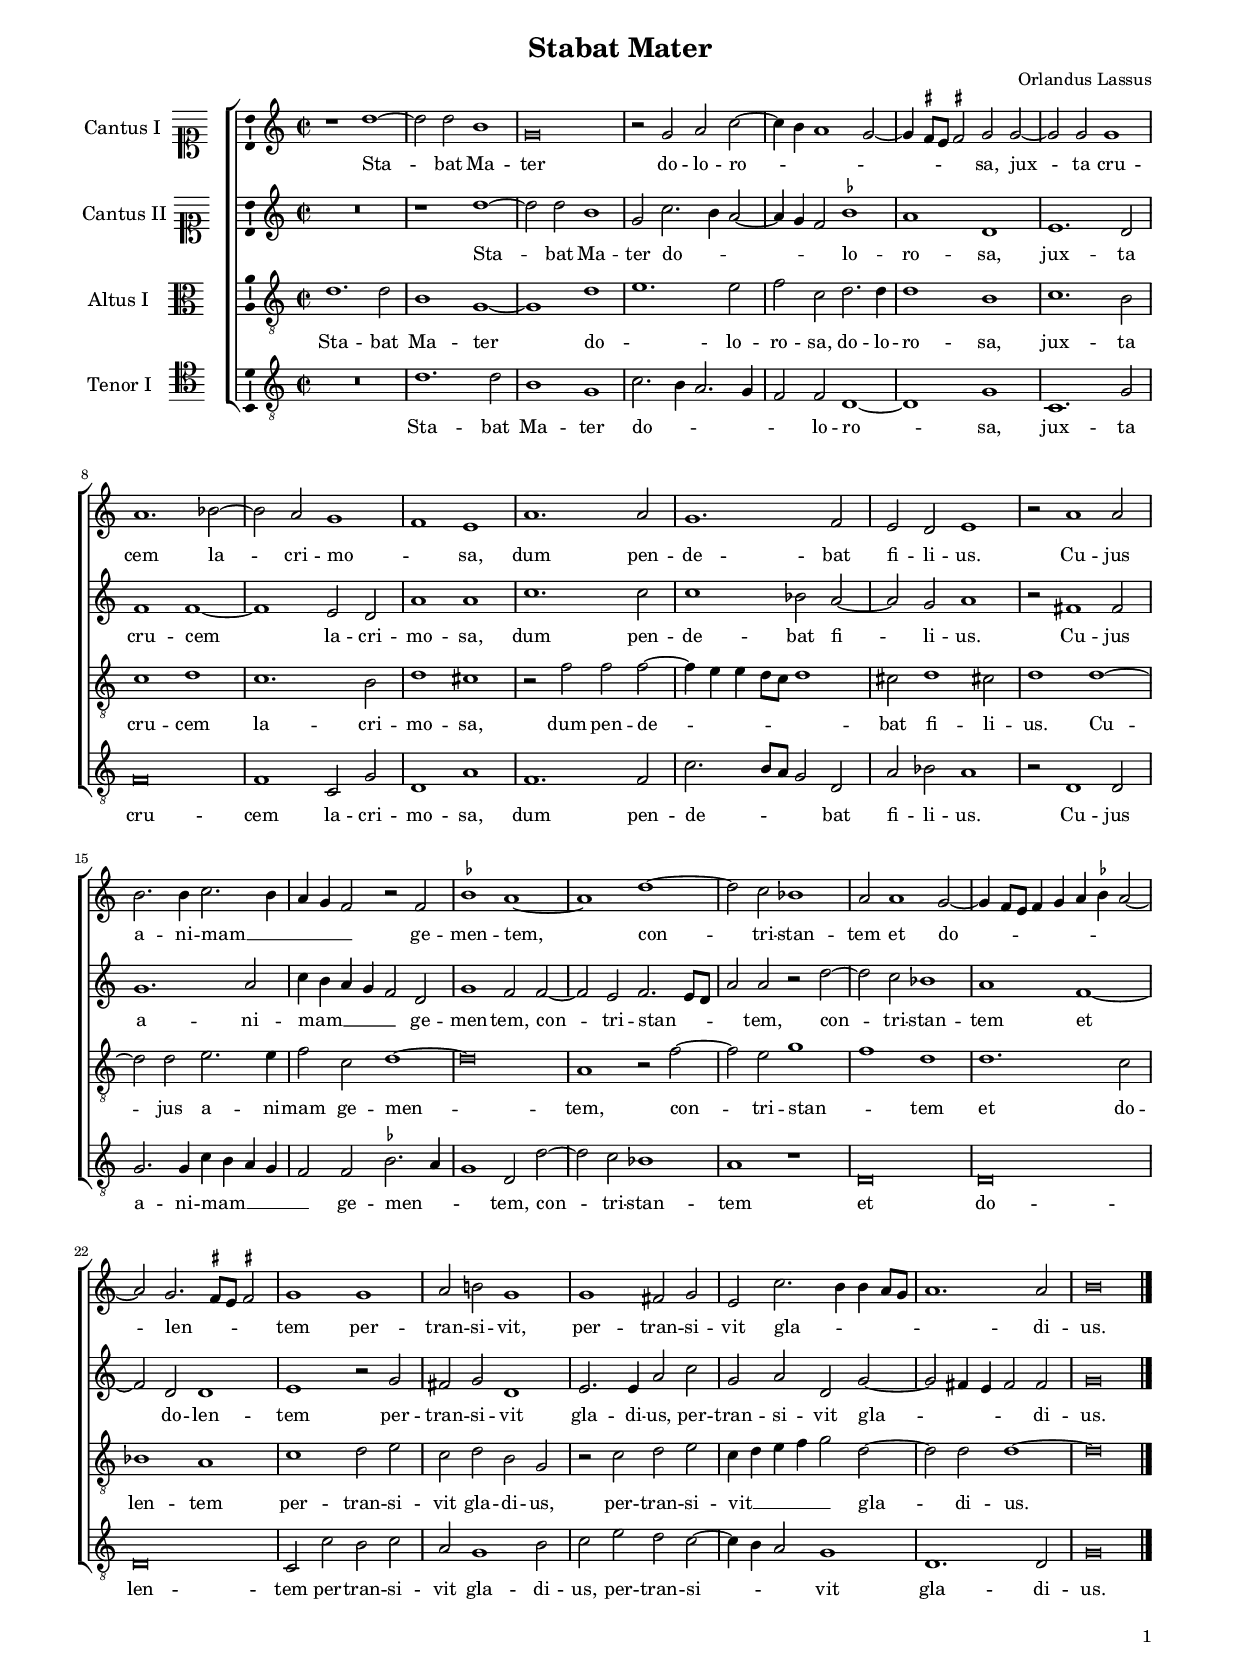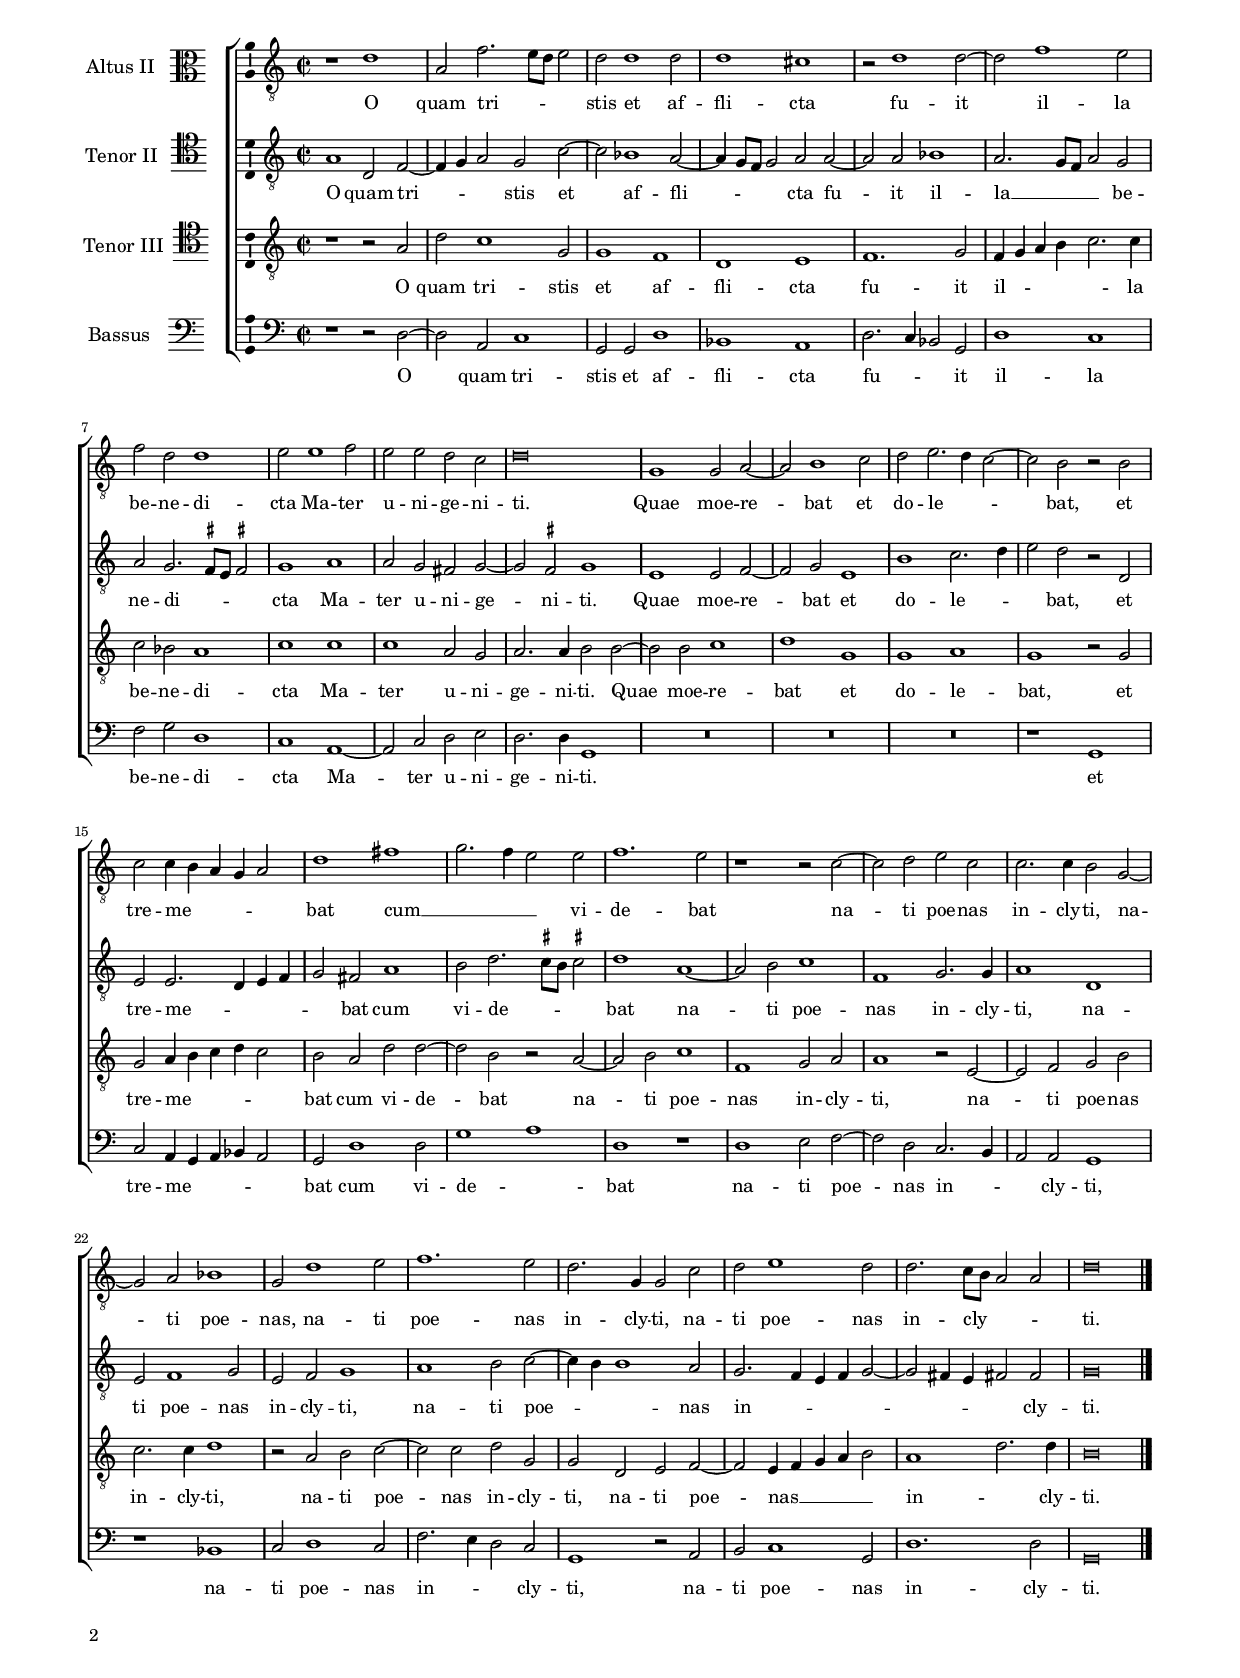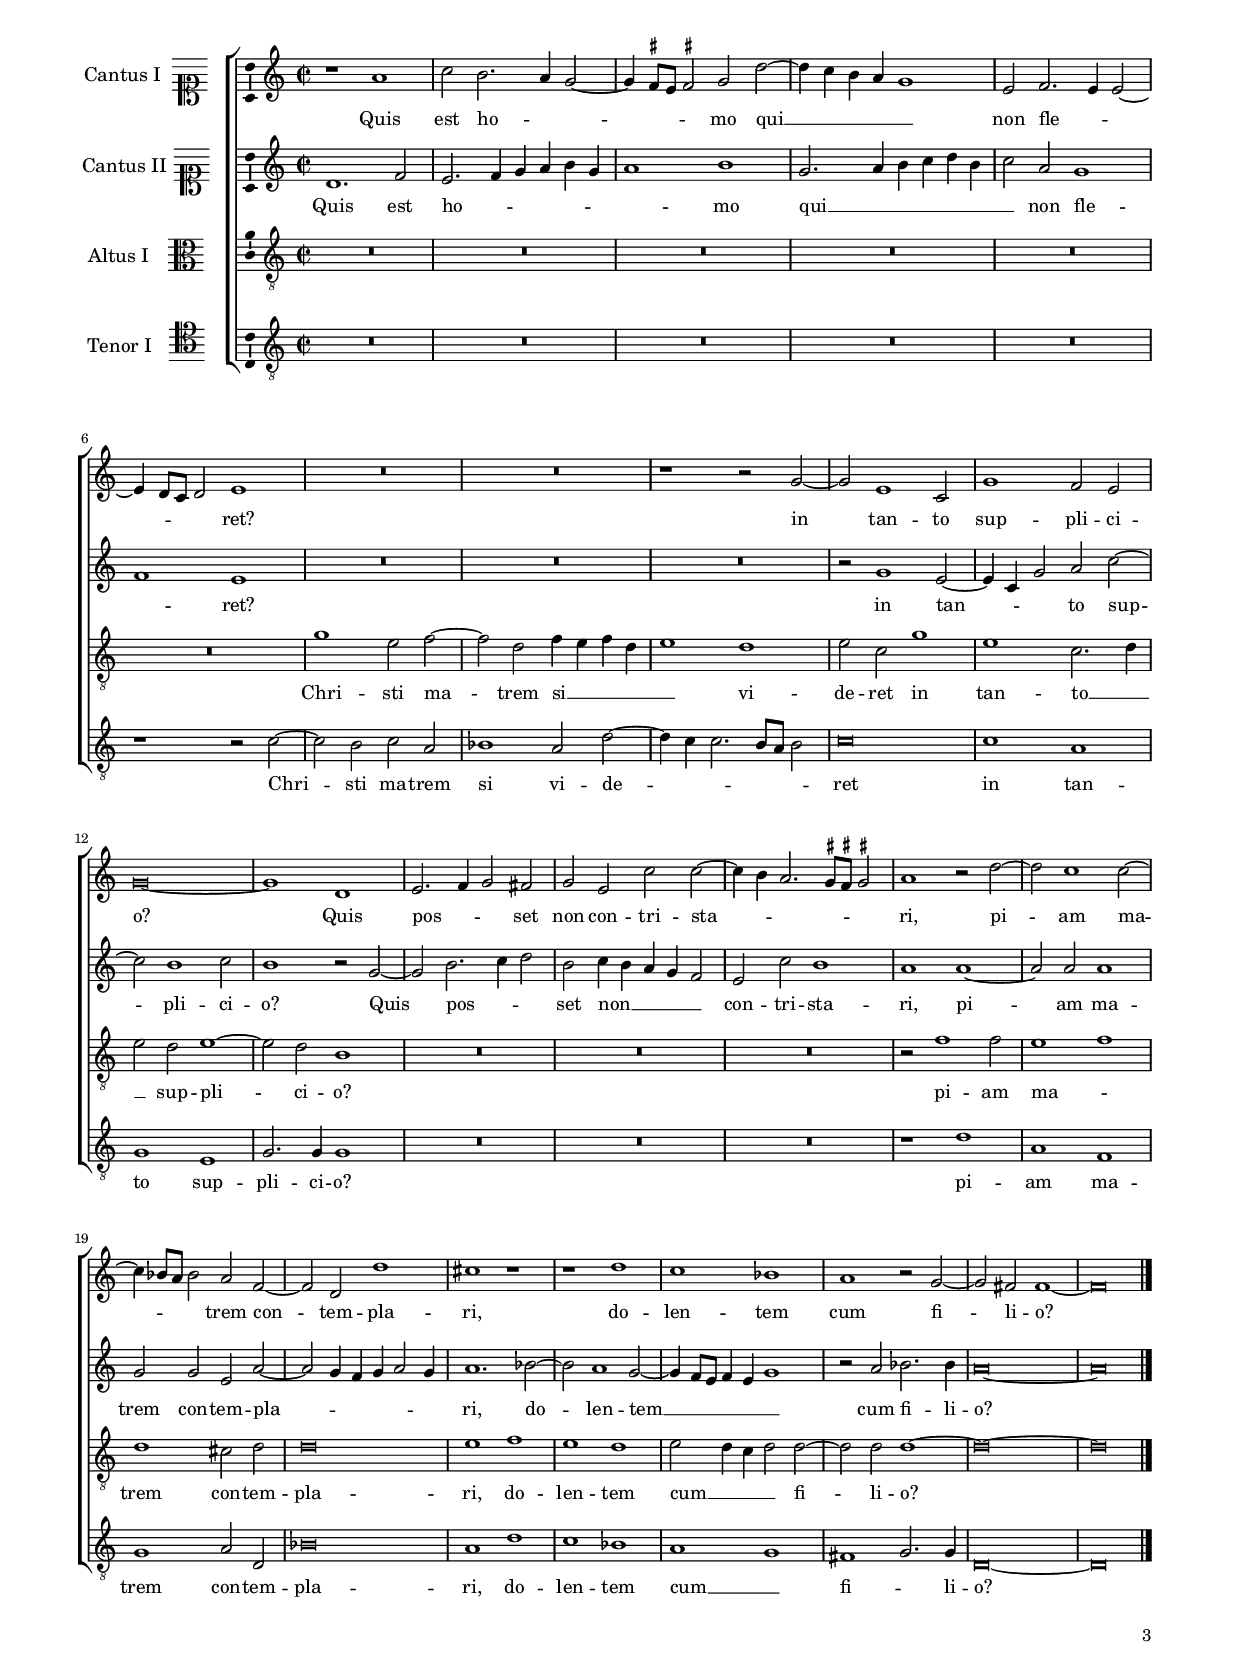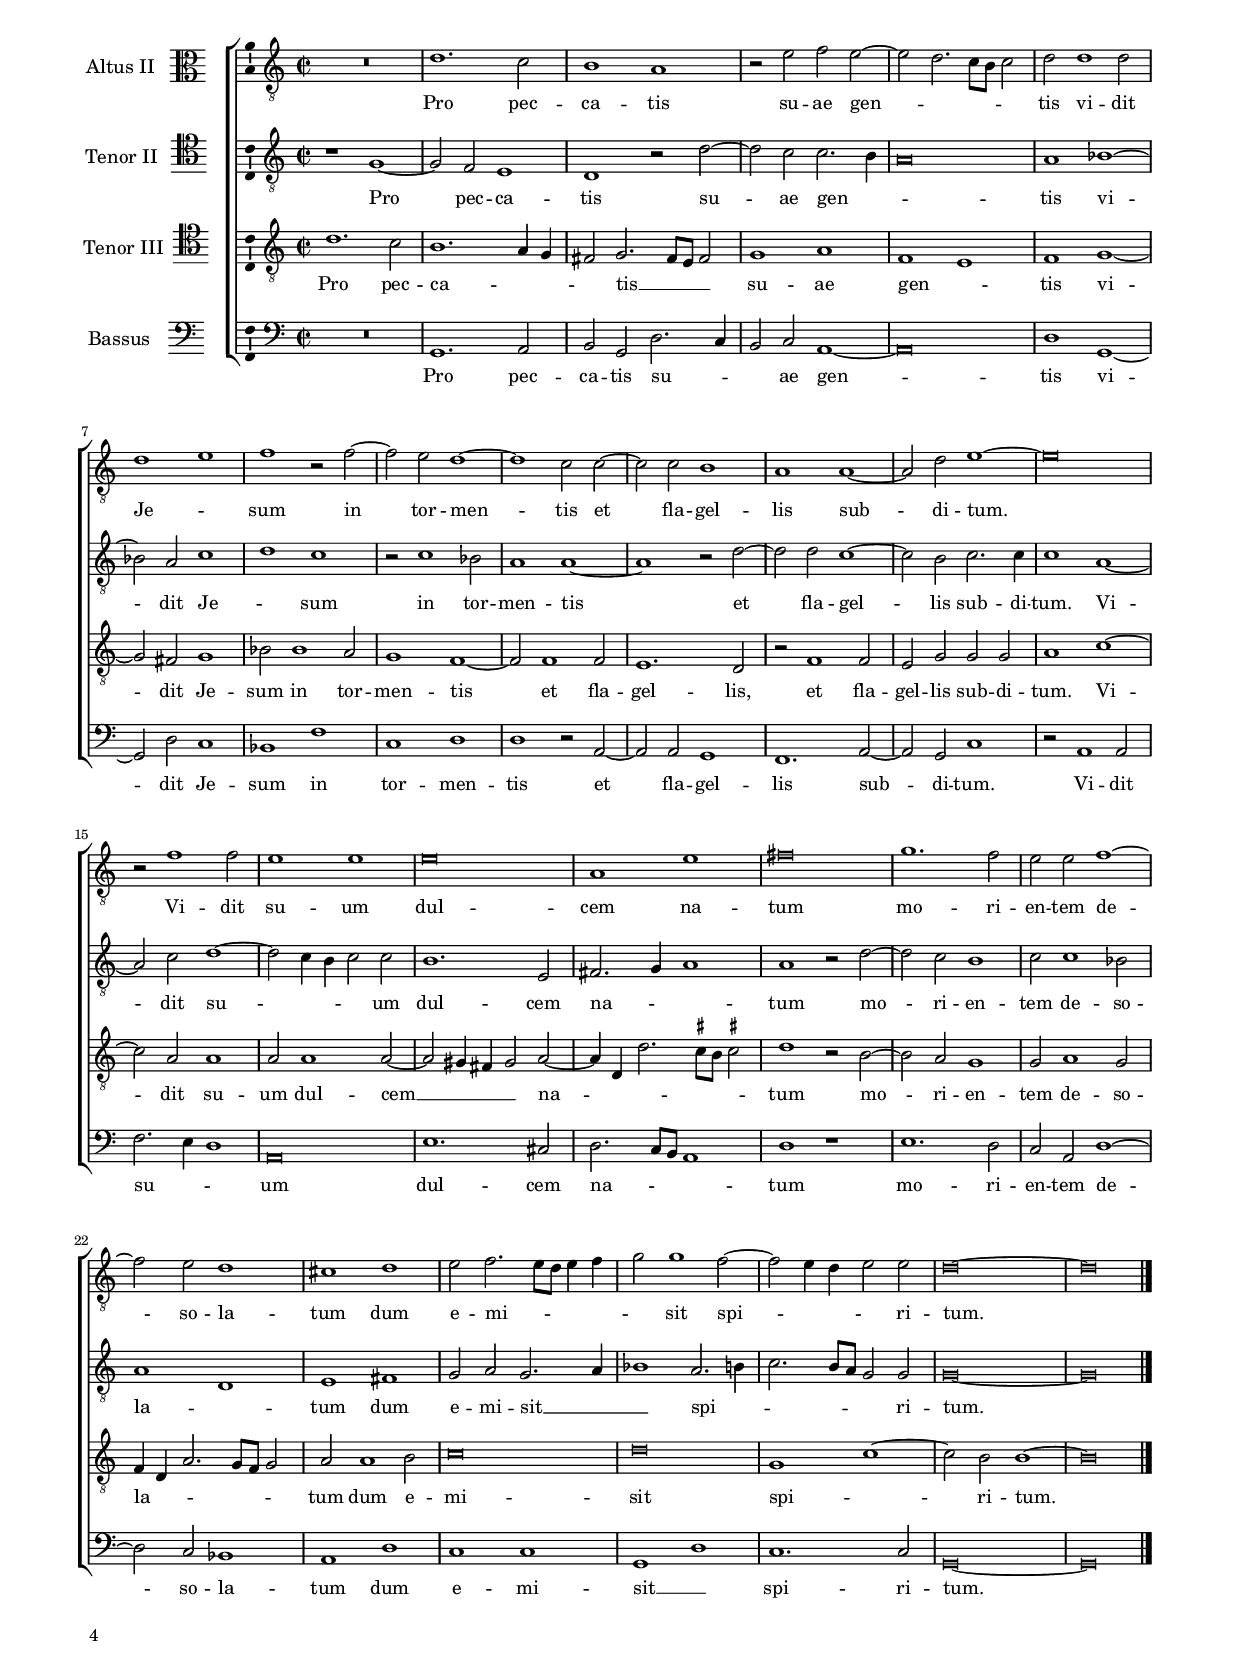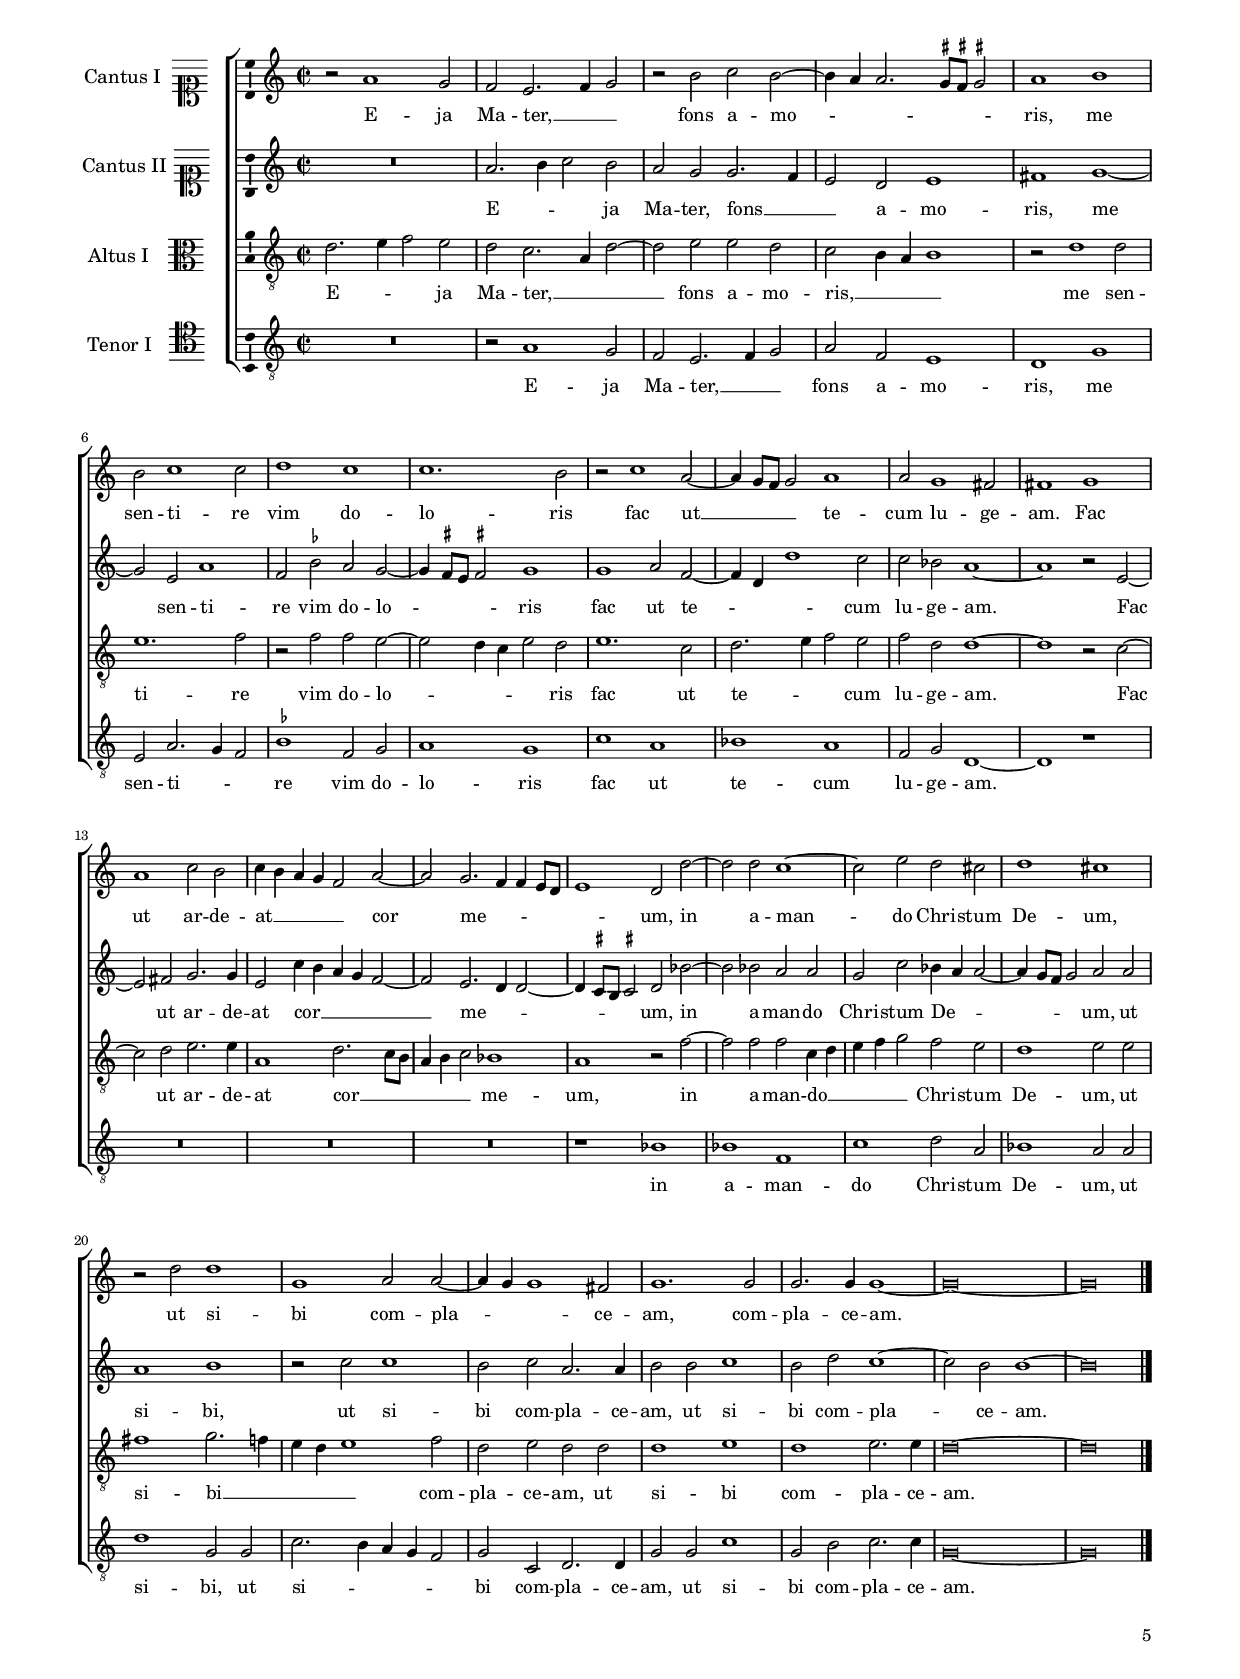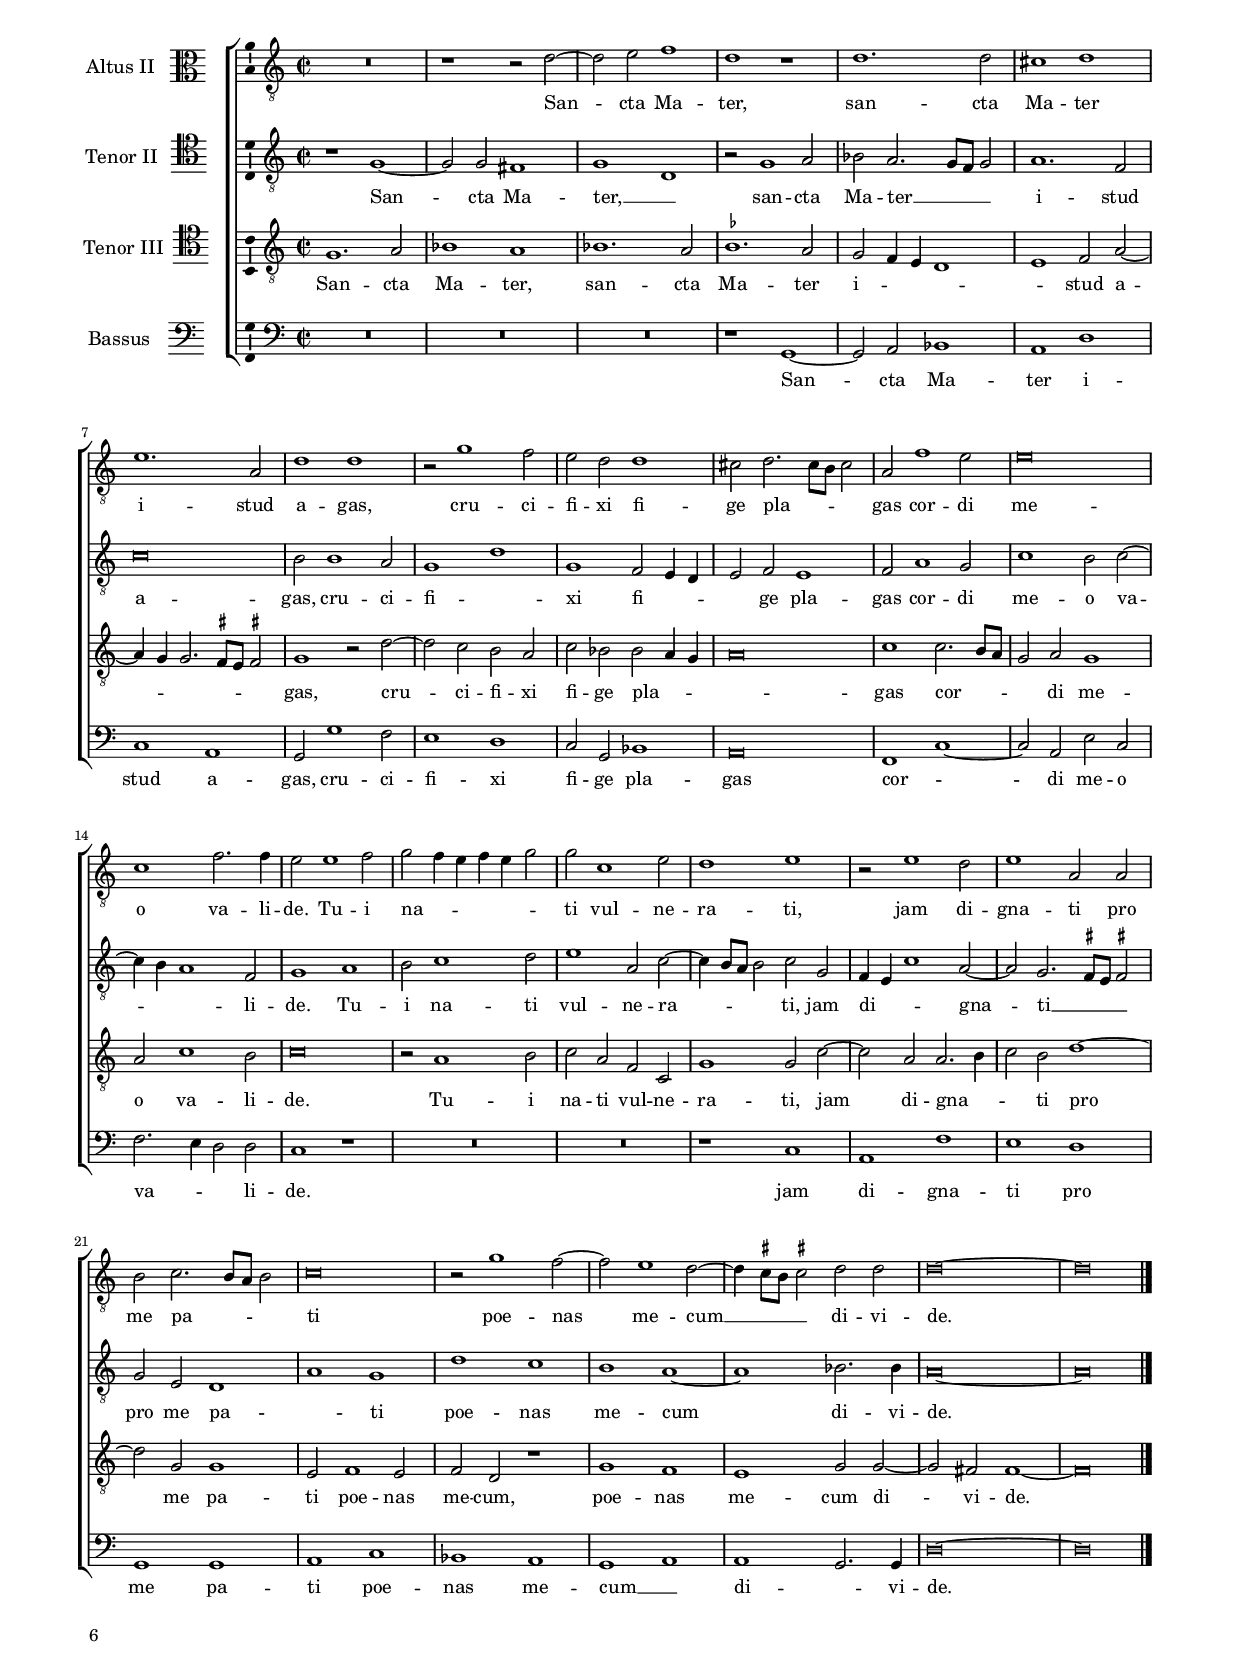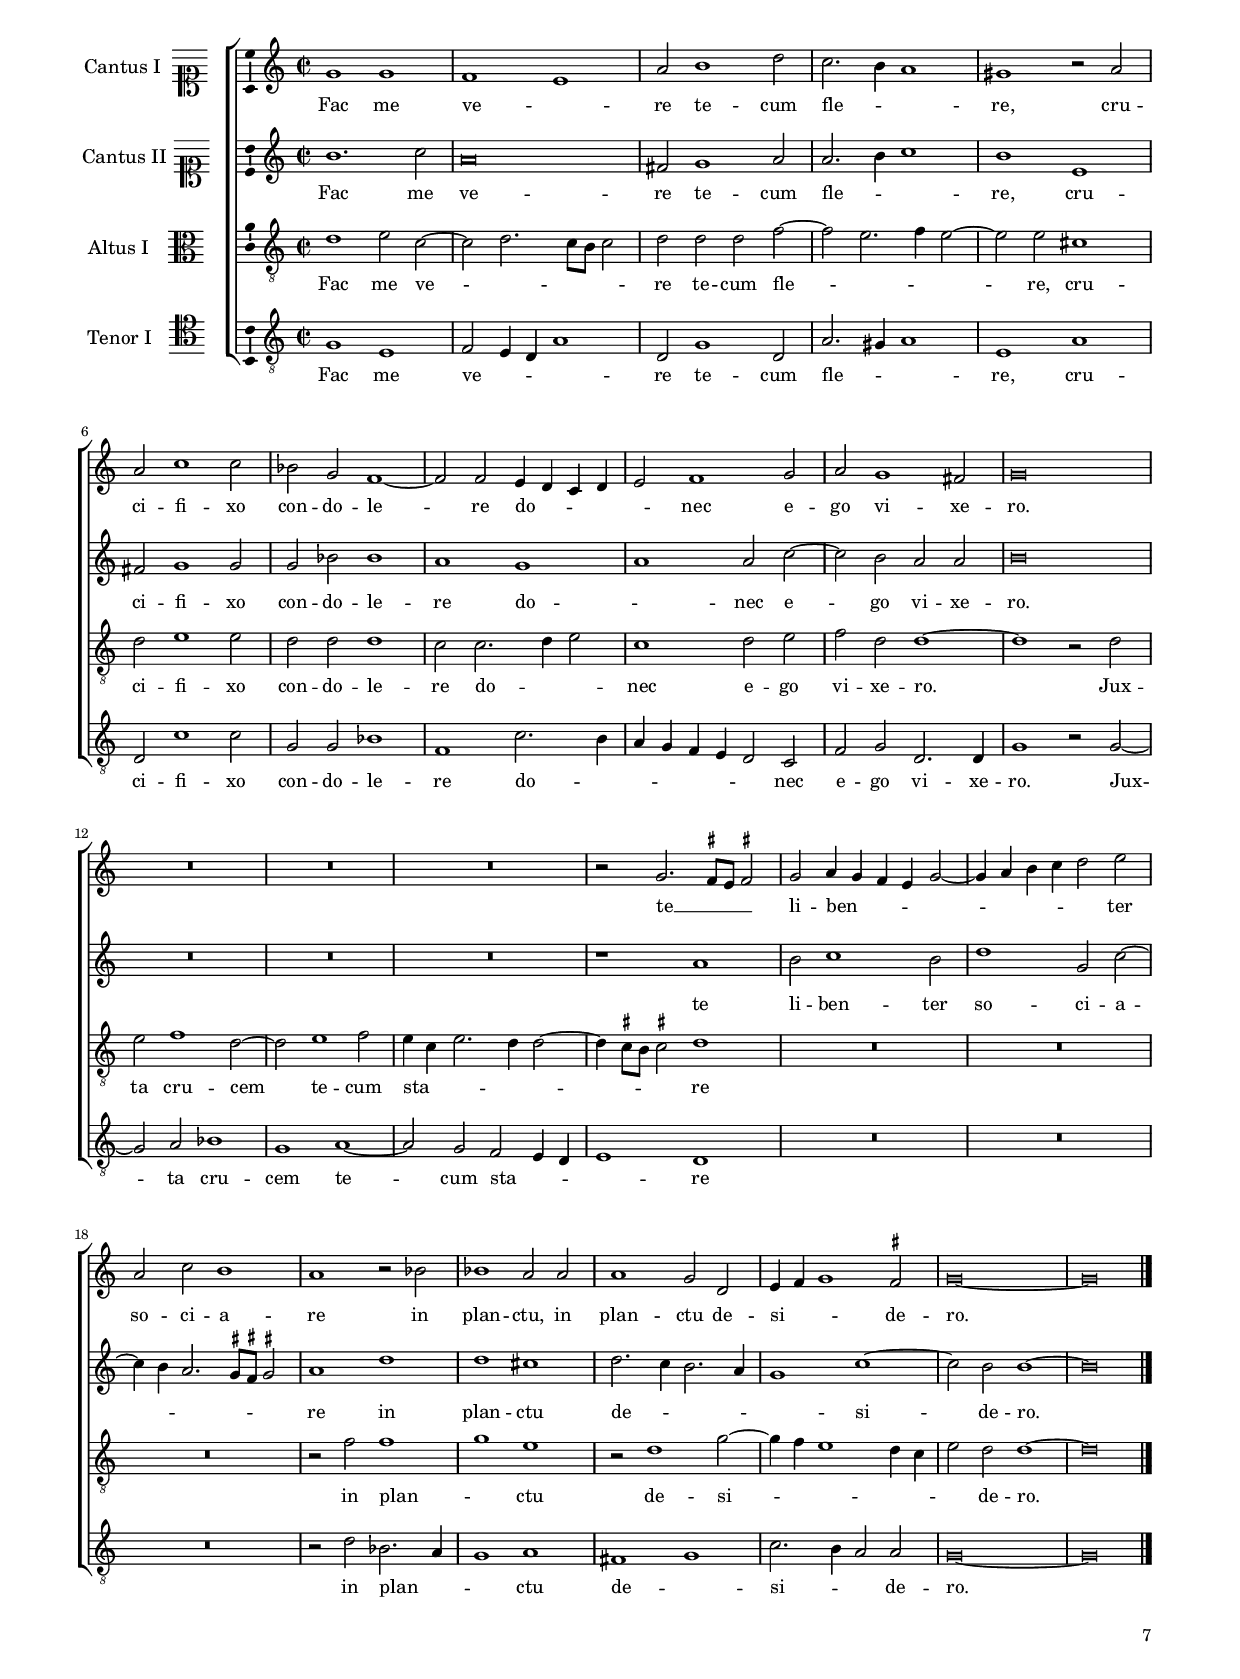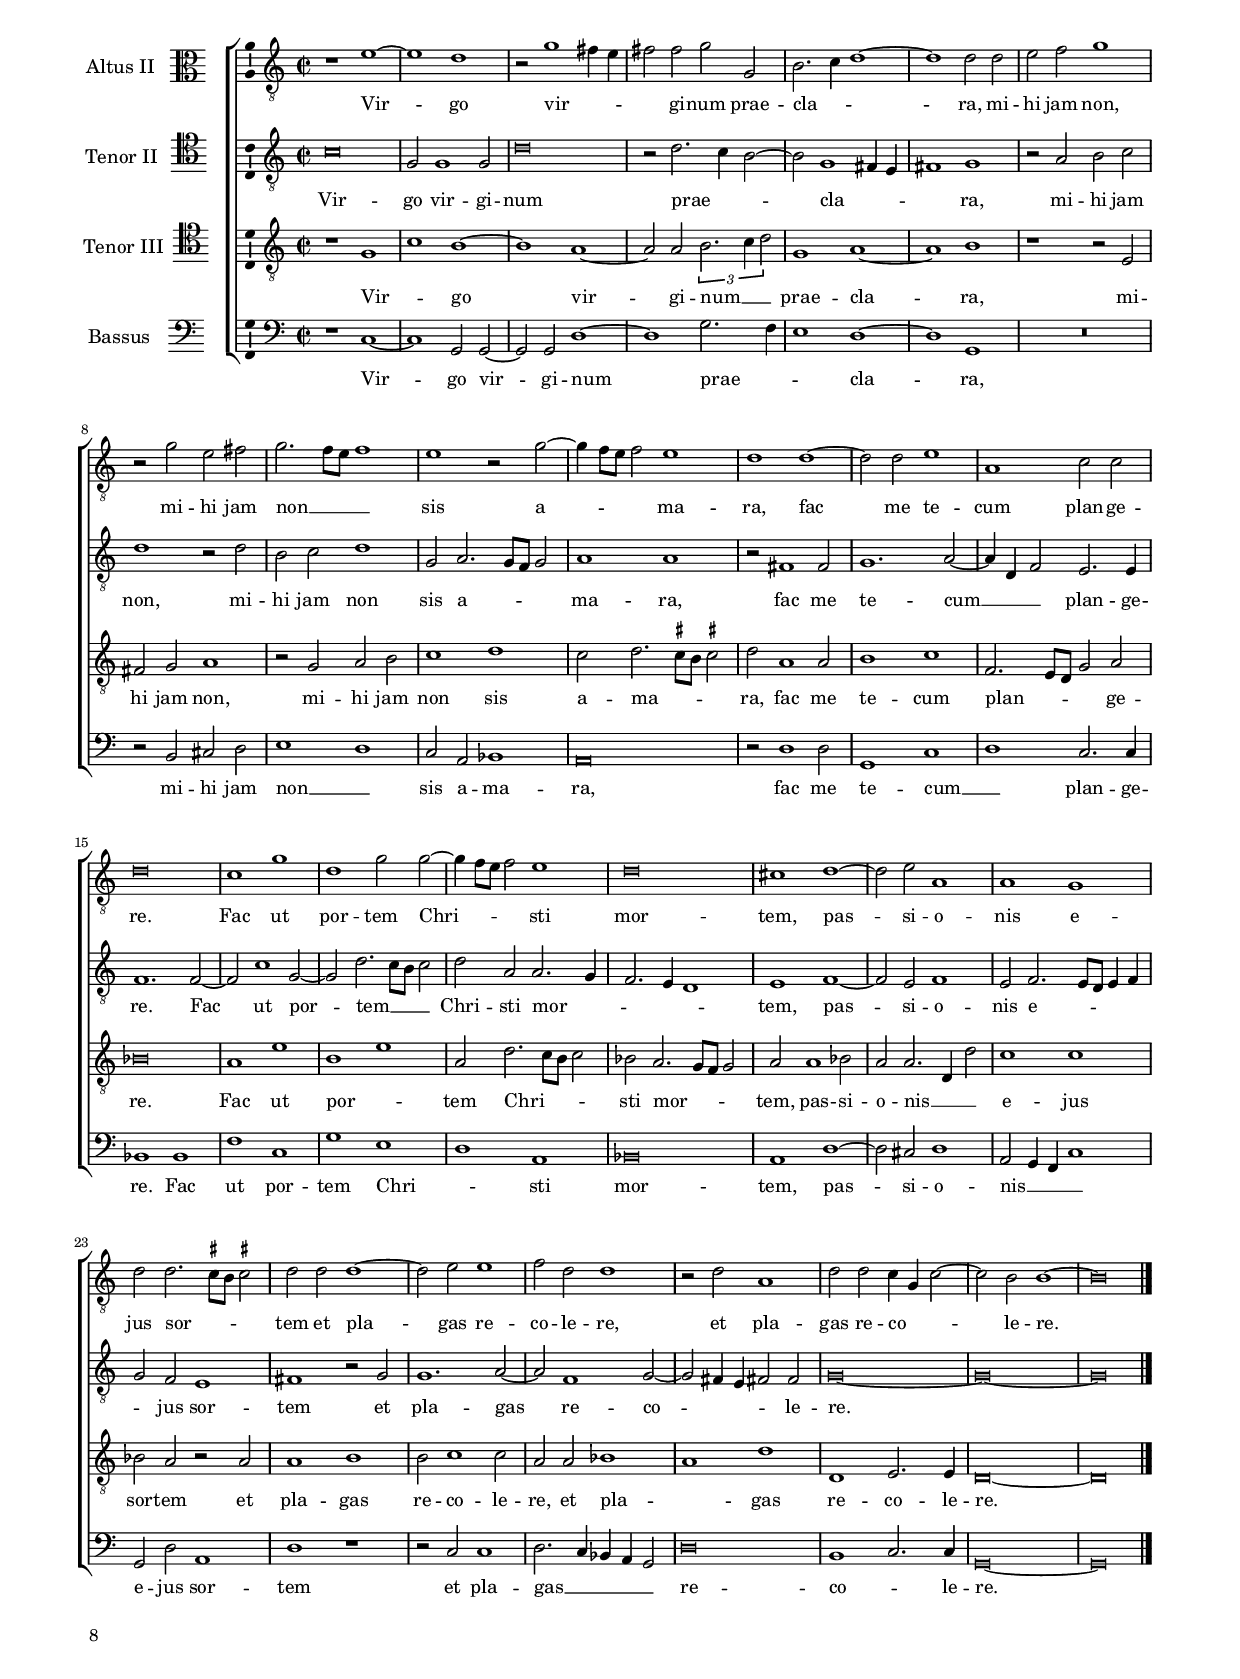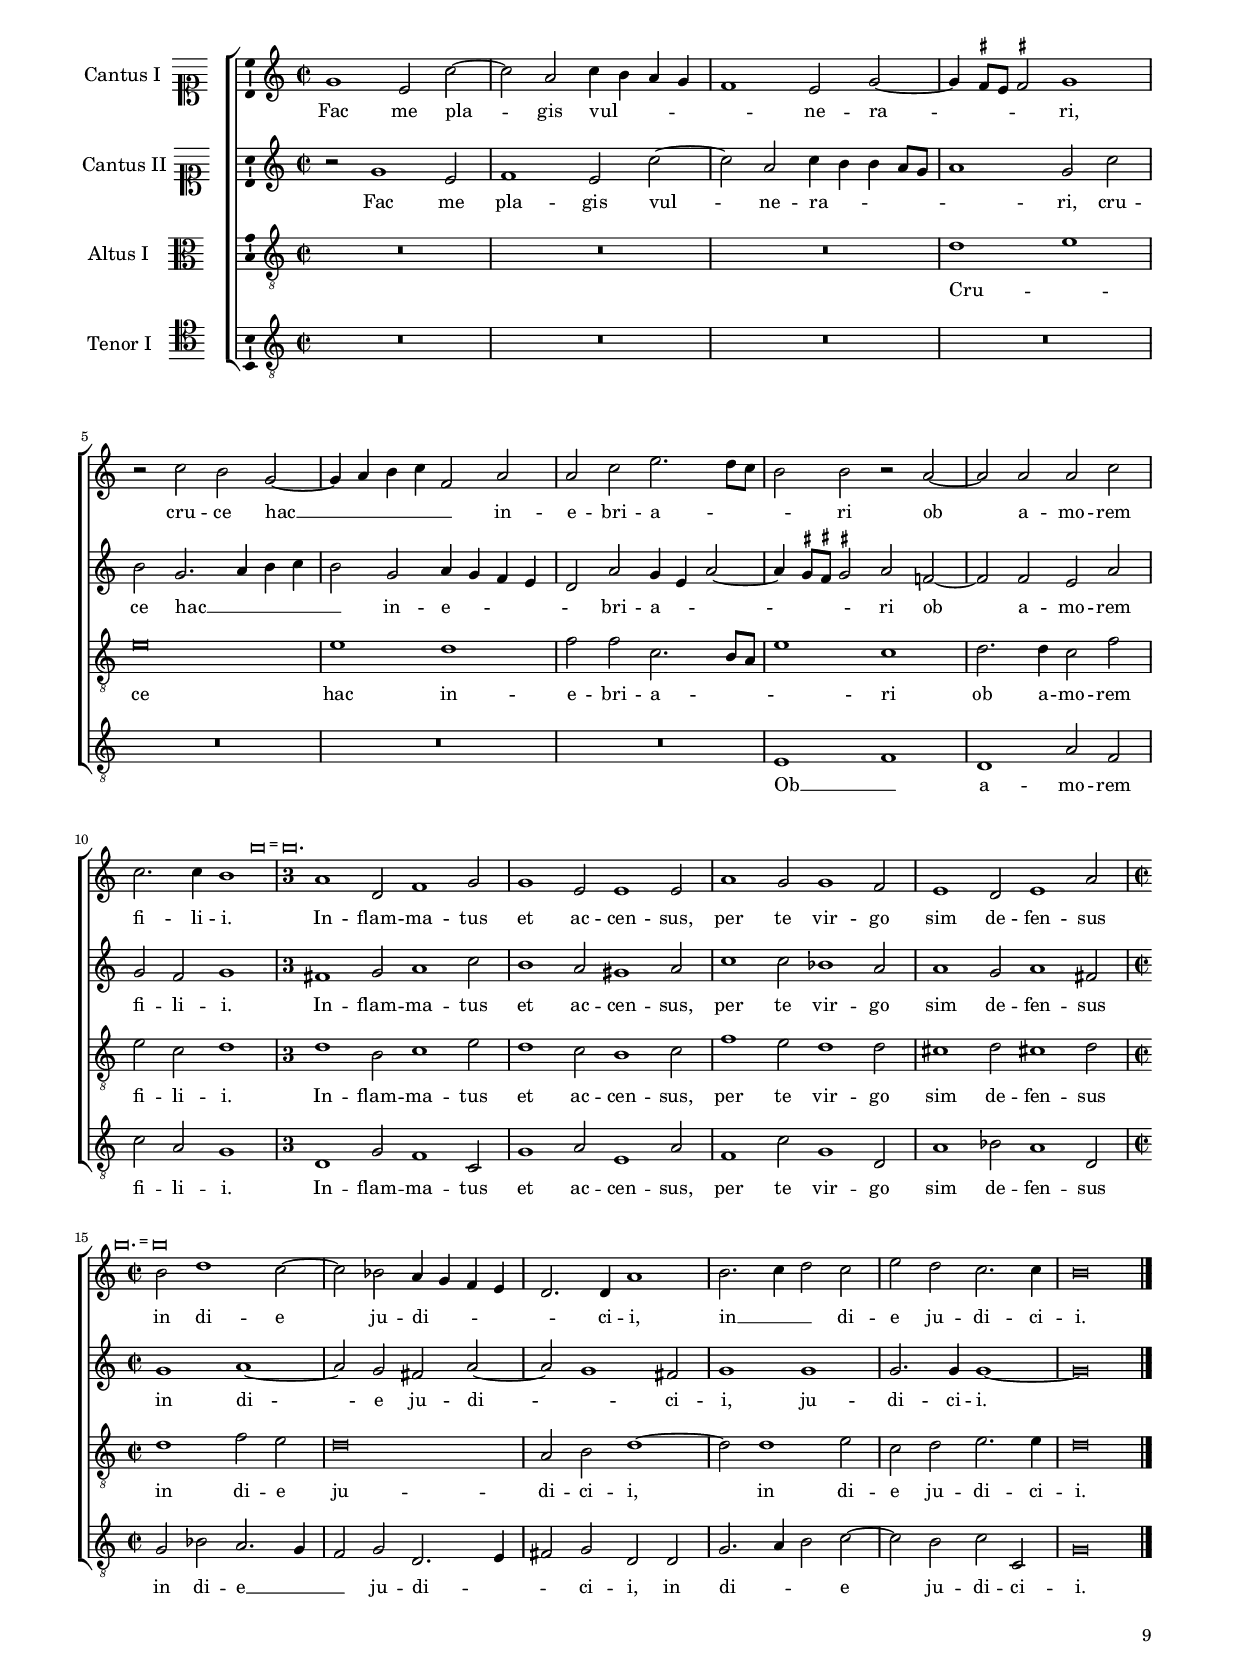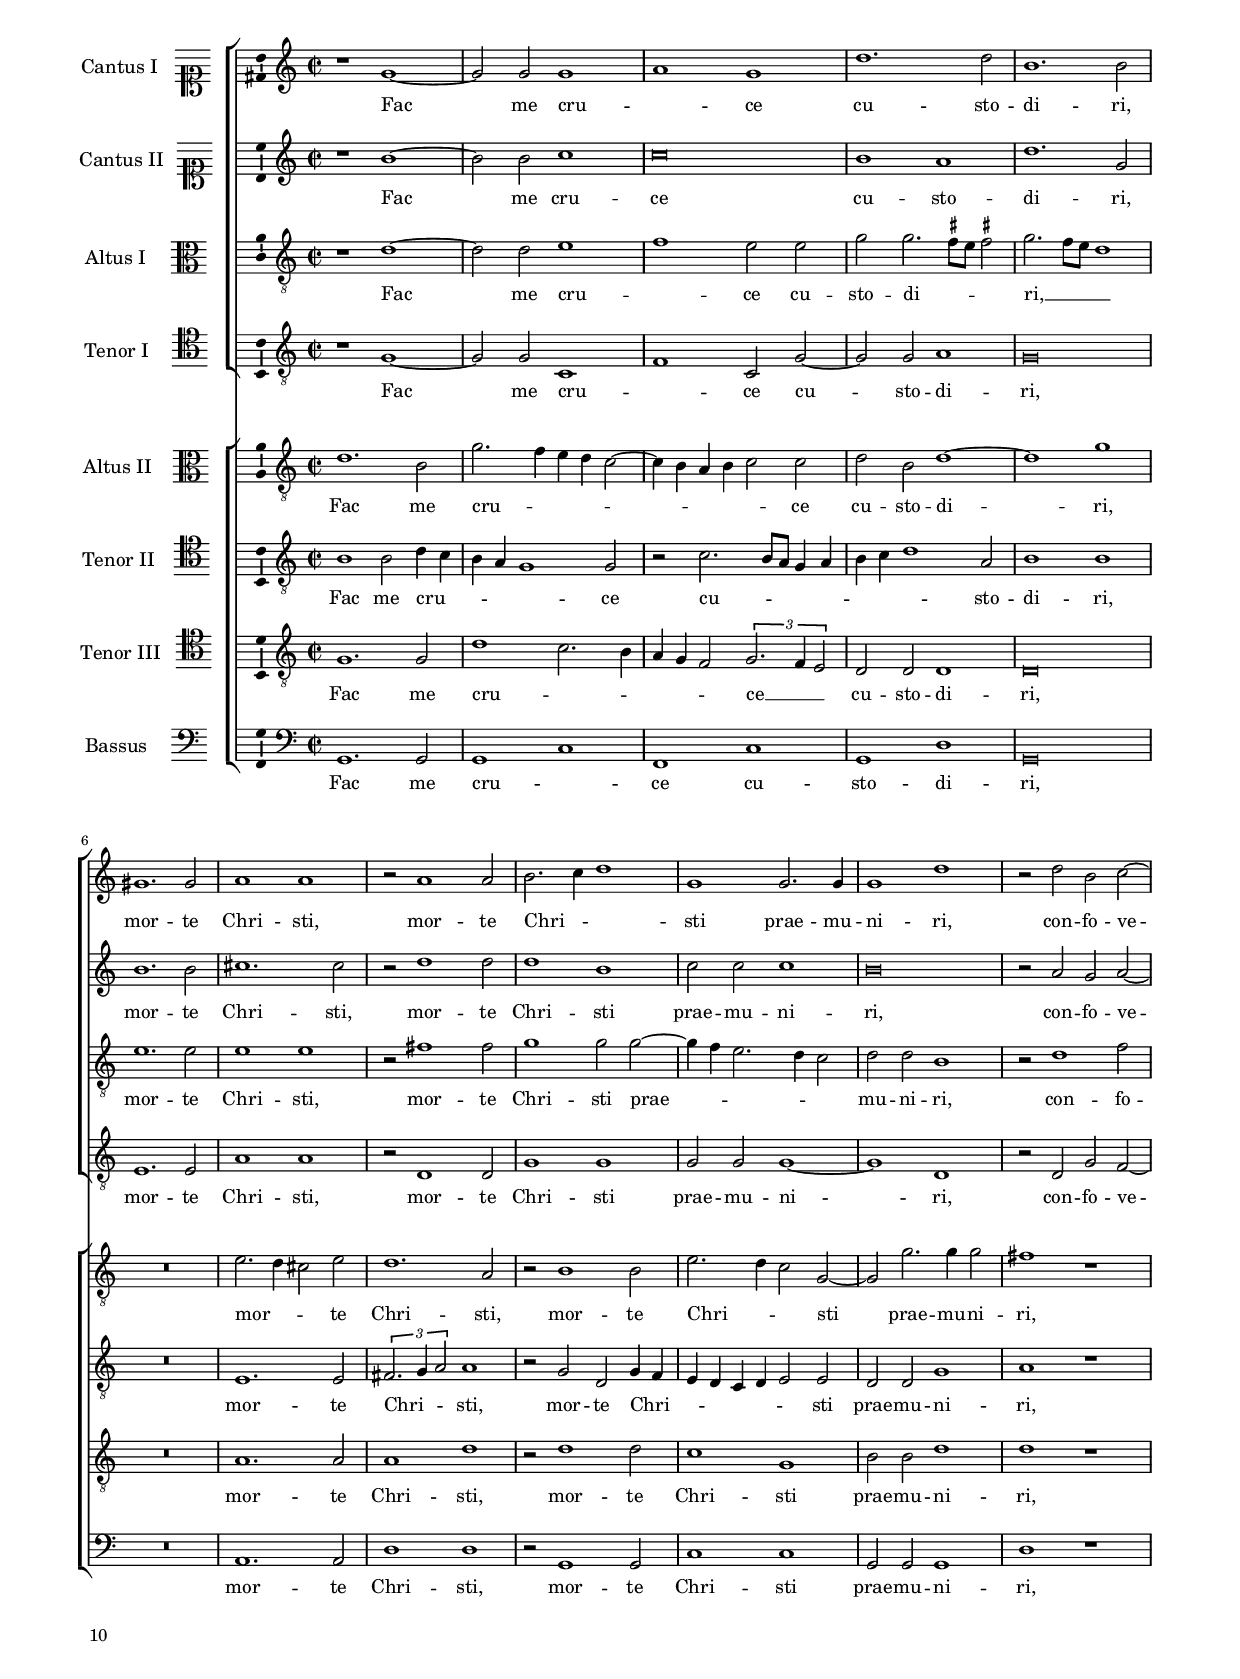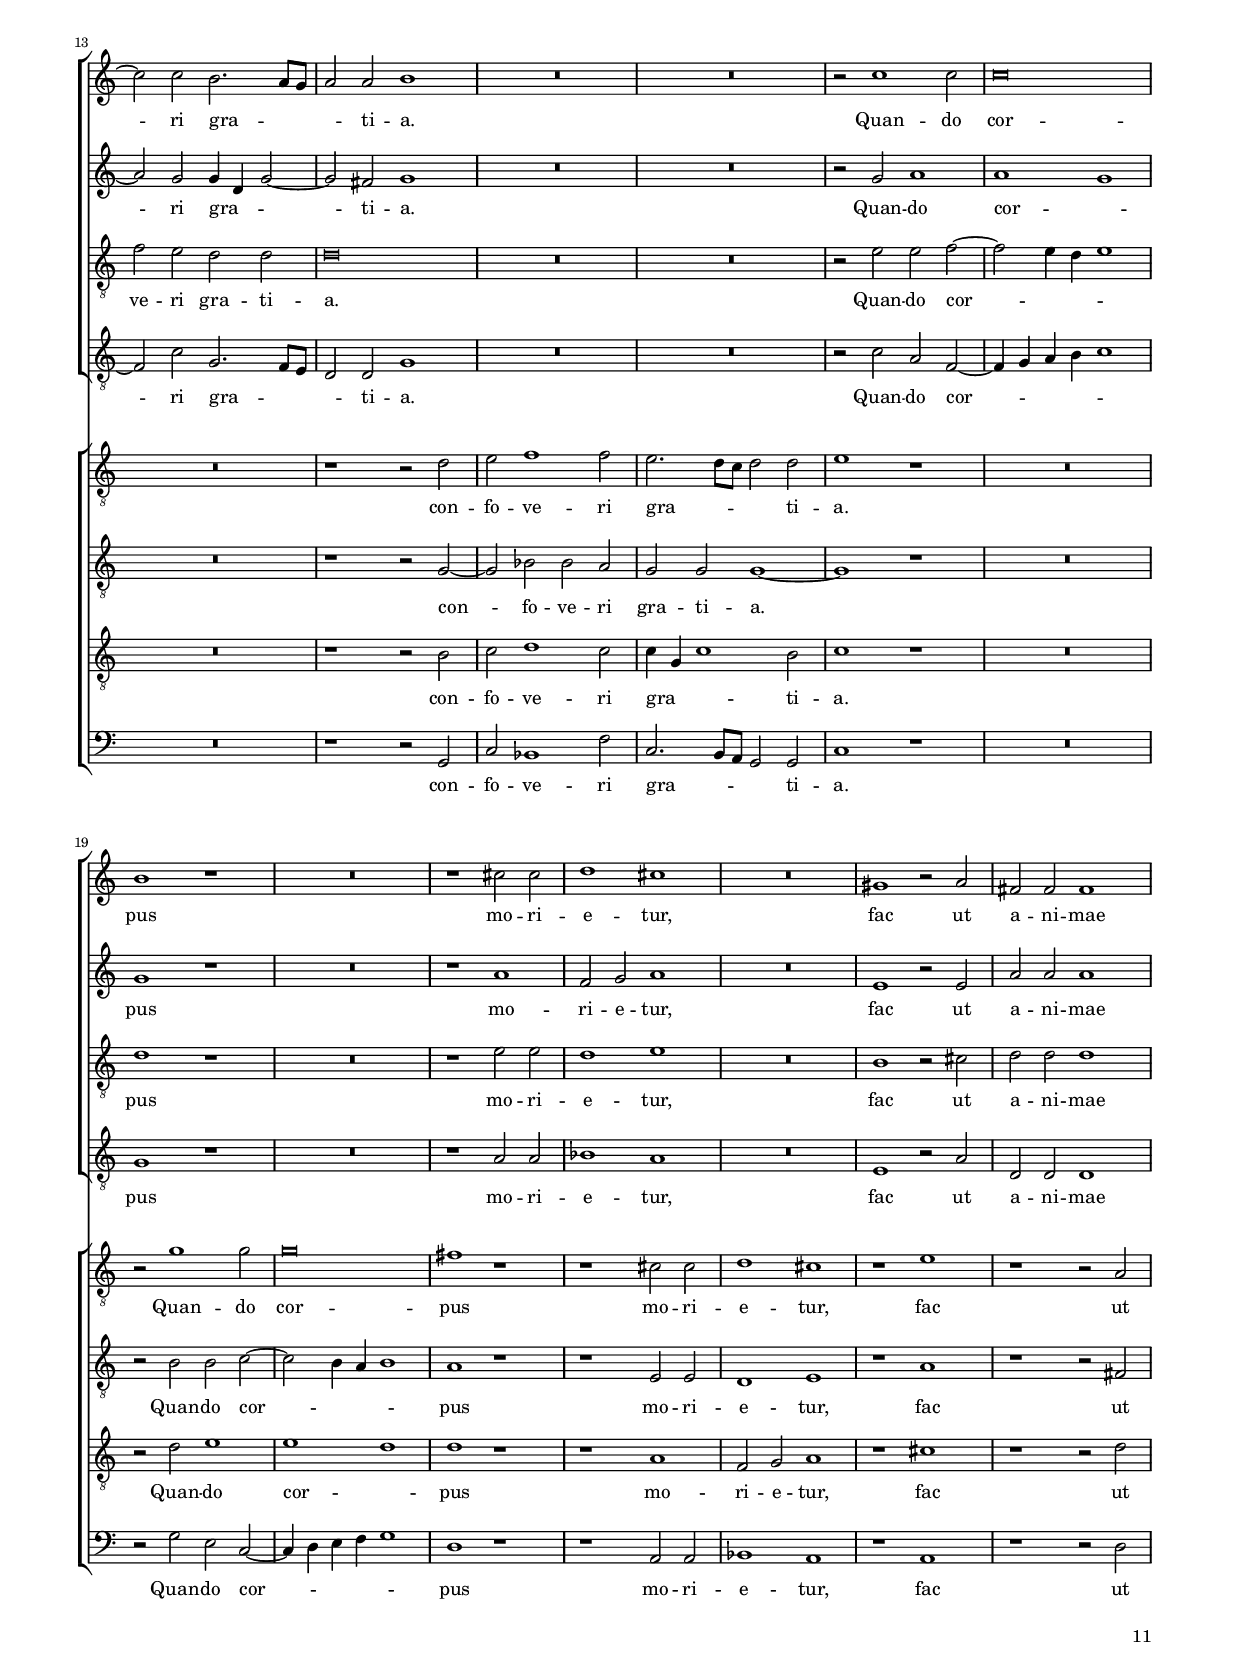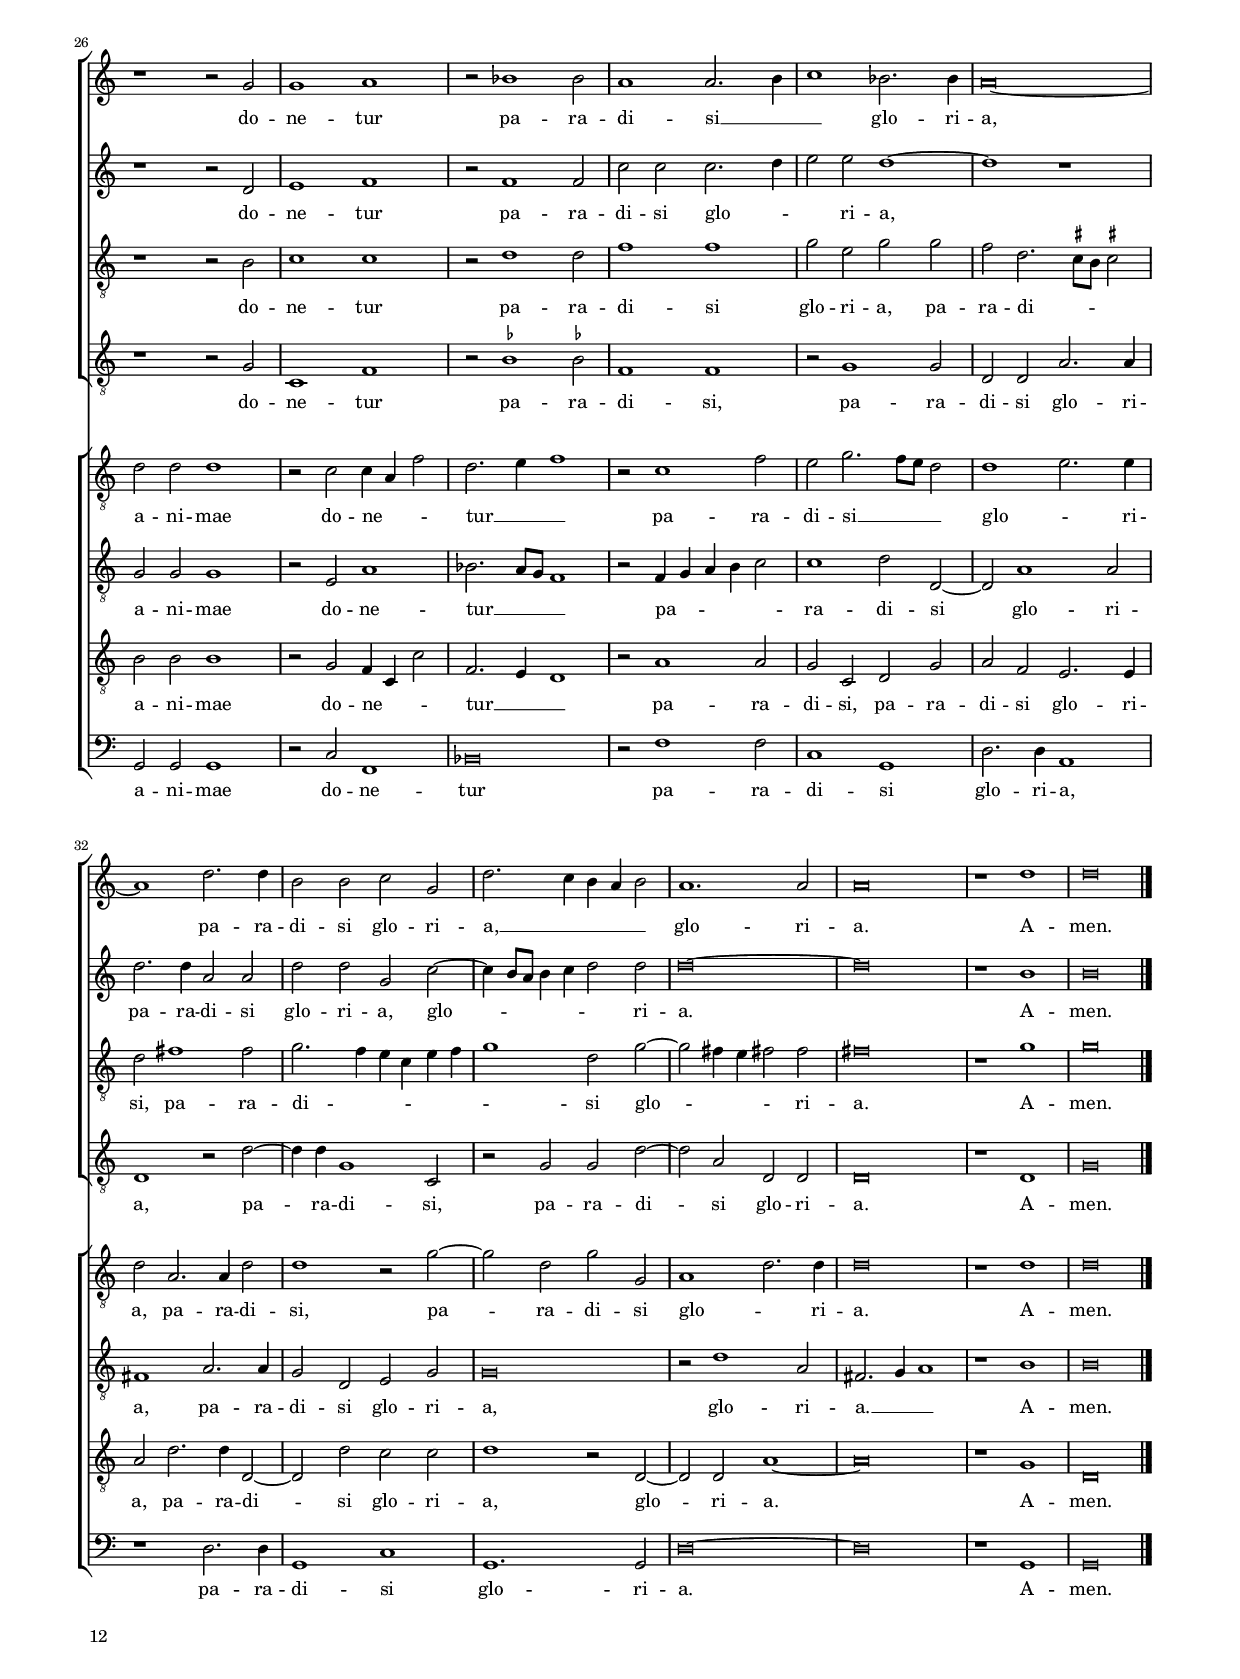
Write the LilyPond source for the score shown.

\header
{
  title="Stabat Mater"
  composer="Orlandus Lassus"
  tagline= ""
}

\version "2.18.2"
\language deutsch
#(set-global-staff-size 15)
% #(set-default-paper-size "letter")
#(ly:set-option 'point-and-click #f)


	ficta = { \once \set suggestAccidentals = ##t }
	
	forget = #(define-music-function (parser location music) (ly:music?) #{
		\accidentalStyle forget
		$music
		\accidentalStyle default
		#})

	m = \melisma
	me = \melismaEnd


\paper
	{
	top-margin = 1.5 \cm
	bottom-margin = 0.9 \cm
	left-margin = 1.5 \cm
	right-margin = 1.5 \cm
	ragged-bottom = ##f
	ragged-last-bottom = ##t
	print-page-number = ##f
	score-system-spacing = #'((basic-distance . 17) (minimum-distance . 13) (padding . 4) (strechability . 150))
	system-system-spacing = #'((basic-distance . 17) (minimum-distance . 13) (padding . 4) (strechability . 150))
    oddFooterMarkup=\markup   \fill-line { "" \fromproperty #'page:page-number-string }
    evenFooterMarkup=\markup  \fill-line { \fromproperty #'page:page-number-string "" }
    last-bottom-spacing = #'((basic-distance . 11) (minimum-distance . 8) (padding . 4))
%	systems-per-page = 4
%   page-count = 6
%	min-systems-per-page = 3
	}

%%%%%%%%%%%%%%%%%%%% 1. STABAT MATER    
    
global = {
    \time 2/2 \set Score.measureLength = #(ly:make-moment 2/1)
	\key c \major
    \skip 1*2*28 \bar "|." \pageBreak
	}
	

incipitcantus = \markup { \score {
	{
	\set Staff.instrumentName = \markup { \fontsize #1 "Cantus I" }
	\key c \major
	\clef soprano
	s4 \bar ""
	}
	\layout  {
	raggedright = ##t
	indent = 1.6 \cm
	line-width = 2.2\cm
	\context { \Staff \remove Time_signature_engraver }
	\override Staff.Clef.Y-extent = #'(0 . 0)
	}} \hspace #1 }
      
      
incipitaltus = \markup { \score {
	{
	\set Staff.instrumentName = \markup { \fontsize #1 "Cantus II" }
	\key c \major
	\clef soprano
	s4 \bar ""
	}
	\layout  {
	raggedright = ##t
	indent = 1.6 \cm
	line-width = 2.2\cm
	\context { \Staff \remove Time_signature_engraver }
	\override Staff.Clef.Y-extent = #'(0 . 0)
	}} \hspace #1 }


incipittenor = \markup { \score {
	{
	\set Staff.instrumentName = \markup { \fontsize #1 "Altus I" }
	\key c \major
	\clef alto
	s4 \bar ""
	}
	\layout  {
	raggedright = ##t
	indent = 1.6 \cm
	line-width = 2.2\cm
	\context { \Staff \remove Time_signature_engraver }
	\override Staff.Clef.Y-extent = #'(0 . 0)
	}} \hspace #1 }
      
      
incipitbassus = \markup { \score {
	{
	\set Staff.instrumentName = \markup { \fontsize #1 "Tenor I" }
	\key c \major
	\clef tenor
	s4 \bar ""
	}
	\layout  {
	raggedright = ##t
	indent = 1.6 \cm
	line-width = 2.2\cm
	\context { \Staff \remove Time_signature_engraver }
	\override Staff.Clef.Y-extent = #'(0 . 0)
	}} \hspace #1 }


cantus =  \relative c''
	{
	r1 d~ 
	d2 d h1
	g\breve
	r2 g a c~
%5
	c4 h a1 g2~ |
	g4 \ficta fis8 e \ficta fis!2 g g~
	g2 g g1 \break \noPageBreak
	a1. b2~
	b2 a g1
%10
	f1 e |
	a1. a2
	g1. f2
	e2 d e1
	r2 a1 a2 \break \noPageBreak
%15
	h2. h4 c2. h4 |
	a4 g f2 r2 f
	\ficta b1 a~
	a1 d~
	d2 c b1
%20
	a2 a1 g2~ |
	g4 f8 e f4 g a \ficta b4 a2~ \break \noPageBreak
	a2 g2. \ficta fis8 e \ficta fis!2
	g1 g
	a2 h! g1
%25
	g1 fis2 g |
	e2 c'2. h4 h a8 g
	a1. a2
	h\breve |
	}


altus =  \relative c''
    {
	R\breve
	r1 d~
	d2 d h1
	g2 c2. h4 a2~
%5
	a4 g f2 \ficta b1 |
	a1 d,
	e1. d2
	f1 f~
	f1 e2 d
%10
	a'1 a |
	c1. c2 
	c1 b2 a~
	a2 g a1
	r2 fis1 fis2
%15
	g1. a2 |
	c4 h a g f2 d
	g1 f2 f~
	f2 e f2. e8 d
	a'2 a r d~
%20
	d2 c b1 |
	a1 f~
	f2 d d1
	e1 r2 g
	fis2 g d1
%25
	e2. e4 a2 c |
	g2 a d, g~
	g2 fis4 e fis2 fis
	g\breve |
	}


tenor =  \relative c'
	{
	d1. d2
	h1 g~
	g1 d'
	e1. e2
%5
	f2 c d2. d4 |
	d1 h
	c1. h2
	c1 d
	c1. h2
%10
	d1 cis |
	r2 f f f~
	f4 e e d8 c d1
	cis2 d1 cis!2
	d1 d~
%15
	d2 d e2. e4 |
	f2 c d1~
	d\breve
	a1 r2 f'~
	f2 e g1
%20
	f1 d |
	d1. c2
	b1 a
	c1 d2 e
	c2 d h g
%25
	r2 c d e |
	c4 d e f g2 d~
	d2 d d1~
	d\breve |
	}


bassus  =  \relative c'
	{
	R\breve
	d1. d2
	h1 g
	c2. h4 a2. g4
%5
	f2 f d1~ |
	d1 g
	c,1. g'2
	f\breve
	f1 c2 g'
%10
	d1 a' |
	f1. f2
	c'2. h8 a g2 d
	a'2 b a1
	r2 d,1 d2
%15
	g2. g4 c4 h a g |
	f2 f \ficta b2. a4
	g1 d2 d'~
	d2 c b1
	a1 r
%20
	d,\breve |
	d\breve
	d\breve
	c2 c' h c
	a2 g1 h2
%25
	c2 e d c~ |
	c4 h a2 g1
	d1. d2
	g\breve |
	}


lyricscantus = \lyricmode {
	Sta -- bat Ma -- ter do -- lo -- ro -- _ _ _ _ _ _ sa,
    jux -- ta cru -- cem la -- cri -- mo -- _ sa,
    dum pen -- de -- bat fi -- li -- us.
    Cu -- jus a -- ni -- mam __ _ _ _ _ ge -- men -- tem,
    con -- tri -- stan -- tem et do -- _ _ _ _ _ _ _ len -- _ _ _ tem
    per -- tran -- si -- vit,
    per -- tran -- si -- vit gla -- _ _ _ _ _ di -- us.
	}


lyricsaltus = \lyricmode {
	Sta -- bat Ma -- ter do -- _ _ _ _ lo -- ro -- sa,
    jux -- ta cru -- cem la -- cri -- mo -- sa,
    dum pen -- de -- bat fi -- li -- us.
    Cu -- jus a -- ni -- mam __ _ _ _ _ ge -- men -- tem,
    con -- tri -- stan -- _ _ _ tem,
    con -- tri -- stan -- tem et do -- len -- tem
    per -- tran -- si -- vit gla -- di -- us,
    per -- tran -- si -- vit gla -- _ _ _ di -- us.
	}


lyricstenor = \lyricmode {
	Sta -- bat Ma -- ter do -- _ lo -- ro -- sa,
    do -- lo -- ro -- sa,
    jux -- ta cru -- cem la -- cri -- mo -- sa,
    dum pen -- de -- _ _ _ _ _ bat fi -- li -- us.
    Cu -- jus a -- ni -- mam ge -- men -- tem,
    con -- tri -- stan -- _ tem et do -- len -- tem
    per -- tran -- si -- vit gla -- di -- us,
    per -- tran -- si -- vit __ _ _ _ _ gla -- di -- us.
	}


lyricsbassus = \lyricmode {
	Sta -- bat Ma -- ter do -- _ _ _ _ lo -- ro -- sa,
    jux -- ta cru -- cem la -- cri -- mo -- sa,
    dum pen -- de -- _ _ _ bat fi -- li -- us.
    Cu -- jus a -- ni -- mam __ _ _ _ _ ge -- men -- _ _ tem,
    con -- tri -- stan -- tem et do -- len -- tem
    per -- tran -- si -- vit gla -- di -- us,
    per -- tran -- si -- _ _ vit gla -- di -- us.
	}


\score
{  
  % \transpose {
	\new ChoirStaff \with { \override StaffGrouper.staff-staff-spacing.basic-distance = #12 }
	<<


	\new Staff << \global
	\new Voice="v1" {
		\set Staff.instrumentName=\incipitcantus
        %       \set Staff.instrumentName="S"
		\set Staff.midiInstrument = "reed organ"
		\clef violin
		\cantus }
	\new Lyrics \lyricsto "v1" {\lyricscantus }
	>>


	\new Staff << \global
	\new Voice="v2" {
		\set Staff.instrumentName=\incipitaltus
        %       \set Staff.instrumentName="A"
		\set Staff.midiInstrument = "reed organ"
		\clef violin 
		\altus}
	\new Lyrics \lyricsto "v2" {\lyricsaltus }
	>>


	\new Staff << \global
	\new Voice="v3" {
		\set Staff.instrumentName=\incipittenor
        %       \set Staff.instrumentName="T"
		\set Staff.midiInstrument = "reed organ"
		\clef "G_8"
		\tenor }
	\new Lyrics \lyricsto "v3" {\lyricstenor }
	>>


	\new Staff << \global
	\new Voice="v4" {
		\set Staff.instrumentName=\incipitbassus
        %       \set Staff.instrumentName="B"
		\set Staff.midiInstrument = "reed organ"
		\clef "G_8" 
		\bassus }
	\new Lyrics \lyricsto "v4" {\lyricsbassus}
	>>

	>>
	% } % transpose

	\layout
	{
	indent = 2.5 \cm
	\context { \Lyrics \override VerticalAxisGroup.nonstaff-relatedstaff-spacing.padding = #1.3 }
%	\context { \Lyrics \override LyricText.font-size = #1 }
	\context { \Staff \override TimeSignature.break-visibility = #end-of-line-invisible }
	\context { \Staff \consists "Ambitus_engraver" }
%	\context { \Voice \override Slur.transparent = ##t }
	\context { \Score \override BarNumber.padding = #2 }
	\context { \Voice \override NoteHead.style = #'baroque }
	}

\midi
	{
    	\tempo 2 = 90
	}

}

%%%%%%%%%%%%%%%%%%%%  2. O QUAM TRISTIS


incipitcantus = \markup { \score {
	{
	\set Staff.instrumentName = \markup { \fontsize #1 "Altus II" }
	\key c \major
	\clef alto
	s4 \bar ""
	}
	\layout  {
	raggedright = ##t
	indent = 1.6 \cm
	line-width = 2.2\cm
	\context { \Staff \remove Time_signature_engraver }
	\override Staff.Clef.Y-extent = #'(0 . 0)
	}} \hspace #1 }
      
      
incipitaltus = \markup { \score {
	{
	\set Staff.instrumentName = \markup { \fontsize #1 "Tenor II" }
	\key c \major
	\clef tenor
	s4 \bar ""
	}
	\layout  {
	raggedright = ##t
	indent = 1.6 \cm
	line-width = 2.2\cm
	\context { \Staff \remove Time_signature_engraver }
	\override Staff.Clef.Y-extent = #'(0 . 0)
	}} \hspace #1 }


incipittenor = \markup { \score {
	{
	\set Staff.instrumentName = \markup { \fontsize #1 "Tenor III" }
	\key c \major
	\clef tenor
	s4 \bar ""
	}
	\layout  {
	raggedright = ##t
	indent = 1.6 \cm
	line-width = 2.2\cm
	\context { \Staff \remove Time_signature_engraver }
	\override Staff.Clef.Y-extent = #'(0 . 0)
	}} \hspace #1 }
      
      
incipitbassus = \markup { \score {
	{
	\set Staff.instrumentName = \markup { \fontsize #1 "Bassus" }
	\key c \major
	\clef bass
	s4 \bar ""
	}
	\layout  {
	raggedright = ##t
	indent = 1.6 \cm
	line-width = 2.2\cm
	\context { \Staff \remove Time_signature_engraver }
	\override Staff.Clef.Y-extent = #'(0 . 0)
	}} \hspace #1 }


global = {
	\key c \major
	\time 2/2 \set Score.measureLength = #(ly:make-moment 2/1)
    \skip 1*2*28 \bar "|." \pageBreak
	}


cantus =  \relative c'
	{
	r1 d
	a2 f'2. e8 d e2
	d2 d1 d2
	d1 cis
%5
	r2 d1 d2~ |
	d2 f1 e2
	f2 d d1
	e2 e1 f2
	e2 e d c
%10
	d\breve |
	g,1 g2 a~
	a2 h1 c2
	d2 e2. d4 c2~
	c2 h r h
%15
	c2 c4 h a g a2 |
	d1 fis
	g2. f4 e2 e
	f1. e2
	r1 r2 c~
%20
	c2 d e c |
    c2. c4 h2 g~	
	g2 a b1
	g2 d'1 e2
	f1. e2
%25
	d2. g,4 g2 c |
	d2 e1 d2
	d2. c8 h a2 a
	d\breve |
	}


altus =  \relative c'
    {
	a1 d,2 f~
	f4 g a2 g c~
	c2 b1 a2~
	a4 g8 f g2 a2 a~
%5
	a2 a b1 |
	a2. g8 f a2 g
	a2 g2. \ficta fis8 e \ficta fis!2
	g1 a
	a2 g fis g~
%10
	g2 \ficta fis2 g1 |
	e1 e2 f~
	f2 g e1
	h'1 c2. d4
	e2 d r d,
%15
	e2 e2. d4 e f |
	g2 fis a1
	h2 d2. \ficta cis8 h \ficta cis!2
	d1 a~
	a2 h c1
%20
	f,1 g2. g4 |
	a1 d,
	e2 f1 g2
	e2 f g1
	a1 h2 c~
%25
	c4 h h1 a2 |
	g2. f4 e f g2~
	g2 fis4 e fis!2 fis
	g\breve |
	}


tenor =  \relative c'
	{
	r1 r2 a
	d2 c1 g2
	g1 f
	d1 e
%5
	f1. g2 |
	f4 g a h c2. c4
	c2 b a1
	c1 c
	c1 a2 g
%10
	a2. a4 h2 h~ |
	h2 h c1
	d1 g,
	g1 a
	g1 r2 g
%15
	g2 a4 h c d c2 |
	h2 a d d~
	d2 h r a~
	a2 h c1
	f,1 g2 a
%20
	a1 r2 e~ |
	e2 f g h
	c2. c4 d1
	r2 a h c~
	c2 c d g,
%25
	g2 d e f~ |
	f2 e4 f g a h2
	a1 d2. d4
	h\breve |
	}


bassus  =  \relative c
	{
	r1 r2 d~
	d2 a c1
	g2 g d'1
	b1 a
%5
	d2.c4 b2 g |
	d'1 c
	f2 g d1
	c1 a~
	a2 c d e
%10
	d2. d4 g,1 |
	R\breve
	R\breve
	R\breve
	r1 g
%15
	c2 a4 g a b a2 |
	g2 d'1 d2
	g1 a
	d,1 r
	d1 e2 f~
%20
	f2 d c2. h4 |
	a2 a g1
	r1 b
	c2 d1 c2
	f2. e4 d2 c
%25
	g1 r2 a |
	h2 c1 g2
	d'1. d2
	g,\breve |	
	}


lyricscantus = \lyricmode {
	O quam tri -- _ _ _ stis et af -- fli -- cta
    fu -- it il -- la be -- ne -- di -- cta
    Ma -- ter u -- ni -- ge -- ni -- ti.
    Quae moe -- re -- bat et do -- le -- _ _ bat,
    et tre -- me -- _ _ _ _ bat cum __ _ _ _ vi -- de -- bat
    na -- ti poe -- nas in -- cly -- ti,
    na -- ti poe -- nas,
    na -- ti poe -- nas in -- cly -- ti,
    na -- ti poe -- nas in -- cly -- _ _ _ ti.
	}


lyricsaltus = \lyricmode {
	O quam tri -- _ _ stis et af -- fli -- _ _ _ cta
    fu -- it il -- la __ _ _ _ be -- ne -- di -- _ _ _ cta
    Ma -- ter u -- ni -- ge -- ni -- ti.
    Quae moe -- re -- bat et do -- le -- _ _ bat,
    et tre -- me -- _ _ _ _ bat cum vi -- de -- _ _ _ bat
    na -- ti poe -- nas in -- cly -- ti,
    na -- ti poe -- nas in -- cly -- ti,
    na -- ti poe -- _ _ nas in -- _ _ _ _ _ _ _ cly -- ti.
	}


lyricstenor = \lyricmode {
	O quam tri -- stis et af -- fli -- cta
    fu -- it il -- _ _ _ _ la be -- ne -- di -- cta
    Ma -- ter u -- ni -- ge -- ni -- ti.
    Quae moe -- re -- bat et do -- le -- bat,
    et tre -- me -- _ _ _ _ bat cum vi -- de -- bat
    na -- ti poe -- nas in -- cly -- ti,
    na -- ti poe -- nas in -- cly -- ti,
    na -- ti poe -- nas in -- cly -- ti,
    na -- ti poe -- nas __ _ _ _ _ in -- _ cly -- ti.
	}


lyricsbassus = \lyricmode {
	O quam tri -- stis et af -- fli -- cta
    fu -- _ _ it il -- la be -- ne -- di -- cta
    Ma -- ter u -- ni -- ge -- ni -- ti.
    et tre -- me -- _ _ _ _ bat cum vi -- de -- _ bat
    na -- ti poe -- nas in -- _ _ cly -- ti,
    na -- ti poe -- nas in -- _ _ cly -- ti,
    na -- ti poe -- nas in -- cly -- ti.
	}


\score
{  
  % \transpose {
	\new ChoirStaff \with { \override StaffGrouper.staff-staff-spacing.basic-distance = #12 }
	<<


	\new Staff << \global
	\new Voice="v1" {
		\set Staff.instrumentName=\incipitcantus
        %       \set Staff.instrumentName="S"
		\set Staff.midiInstrument = "reed organ"
		\clef "G_8"
		\cantus }
	\new Lyrics \lyricsto "v1" {\lyricscantus }
	>>


	\new Staff << \global
	\new Voice="v2" {
		\set Staff.instrumentName=\incipitaltus
        %       \set Staff.instrumentName="A"
		\set Staff.midiInstrument = "reed organ"
		\clef "G_8" 
		\altus}
	\new Lyrics \lyricsto "v2" {\lyricsaltus }
	>>


	\new Staff << \global
	\new Voice="v3" {
		\set Staff.instrumentName=\incipittenor
        %       \set Staff.instrumentName="T"
		\set Staff.midiInstrument = "reed organ"
		\clef "G_8"
		\tenor }
	\new Lyrics \lyricsto "v3" {\lyricstenor }
	>>


	\new Staff << \global
	\new Voice="v4" {
		\set Staff.instrumentName=\incipitbassus
        %       \set Staff.instrumentName="B"
		\set Staff.midiInstrument = "reed organ"
		\clef bass 
		\bassus }
	\new Lyrics \lyricsto "v4" {\lyricsbassus}
	>>

	>>
	% } % transpose

		
	\layout
	{
	indent = 2.5 \cm
	\context { \Lyrics \override VerticalAxisGroup.nonstaff-relatedstaff-spacing.padding = #1.3 }
%	\context { \Lyrics \override LyricText.font-size = #1 }
	\context { \Staff \override TimeSignature.break-visibility = #end-of-line-invisible }
	\context { \Staff \consists "Ambitus_engraver" }
%	\context { \Voice \override Slur.transparent = ##t }
	\context { \Score \override BarNumber.padding = #2 }
	\context { \Voice \override NoteHead.style = #'baroque }
	}

        
\midi
	{
    	\tempo 2 = 90
	}
    
}


%%%%%%%%%%%%%%%%%%%%  3. QUIS EST HOMO


 global = {
    % \set Staff.autoBeaming = ##f
	\key c \major
	\time 2/2 \set Score.measureLength = #(ly:make-moment 2/1)
    \skip 1*2*26 \bar "|." \pageBreak
	}
	

incipitcantus = \markup { \score {
	{
	\set Staff.instrumentName = \markup { \fontsize #1 "Cantus I" }
	\key c \major
	\clef soprano
	s4 \bar ""
	}
	\layout  {
	raggedright = ##t
	indent = 1.6 \cm
	line-width = 2.2\cm
	\context { \Staff \remove Time_signature_engraver }
	\override Staff.Clef.Y-extent = #'(0 . 0)
	}} \hspace #1 }
      
      
incipitaltus = \markup { \score {
	{
	\set Staff.instrumentName = \markup { \fontsize #1 "Cantus II" }
	\key c \major
	\clef soprano
	s4 \bar ""
	}
	\layout  {
	raggedright = ##t
	indent = 1.6 \cm
	line-width = 2.2\cm
	\context { \Staff \remove Time_signature_engraver }
	\override Staff.Clef.Y-extent = #'(0 . 0)
	}} \hspace #1 }


incipittenor = \markup { \score {
	{
	\set Staff.instrumentName = \markup { \fontsize #1 "Altus I" }
	\key c \major
	\clef alto
	s4 \bar ""
	}
	\layout  {
	raggedright = ##t
	indent = 1.6 \cm
	line-width = 2.2\cm
	\context { \Staff \remove Time_signature_engraver }
	\override Staff.Clef.Y-extent = #'(0 . 0)
	}} \hspace #1 }
      
      
incipitbassus = \markup { \score {
	{
	\set Staff.instrumentName = \markup { \fontsize #1 "Tenor I" }
	\key c \major
	\clef tenor
	s4 \bar ""
	}
	\layout  {
	raggedright = ##t
	indent = 1.6 \cm
	line-width = 2.2\cm
	\context { \Staff \remove Time_signature_engraver }
	\override Staff.Clef.Y-extent = #'(0 . 0)
	}} \hspace #1 }


cantus =  \relative c''
	{
	r1 a
	c2 h2. a4 g2~
	g4 \ficta fis8 e \ficta fis!2 g2 d'~
	d4 c h a g1
%5
	e2 f2. e4 e2~ |
	e4 d8 c d2 e1
	R\breve
	R\breve
	r1 r2 g~
%10
	g2 e1 c2 |
	g'1 f2 e
	g\breve~
	g1 d
	e2. f4 g2 fis
%15
	g2 e c' c~ |
	c4 h a2. \ficta gis8 \ficta fis \ficta gis!2
	a1 r2 d~
	d2 c1 c2~
	c4 b8 a b2 a f~
%20
	f2 d d'1 |
	cis1 r
	r1 d
	c1 b
	a1 r2 g~
%25
	g2 fis fis1~
	fis\breve |
	}


altus =  \relative c''
    {
	d,1. f2
	e2. f4 g a h g
	a1 h
	g2. a4 h4 c d h
%5
	c2 a g1 |
	f1 e
	R\breve
	R\breve
	R\breve
%10
	r2 g1 e2~ |
	e4 c g'2 a c~
	c2 h1 c2
	h1 r2 g~
	g2 h2. c4 d2
%15
	h2 c4 h a g f2 |
	e2 c' h1
	a1 a~
	a2 a a1
	g2 g e a~
%20
	a2 g4 f g a2 g4 |
	a1. b2~
	b2 a1 g2~
	g4 f8 e f4 e g1
	r2 a b2. b4
%25
	a\breve~ |
	a\breve |
	}


tenor =  \relative c'
	{
	R\breve
	R\breve
	R\breve
	R\breve
%5
	R\breve |
	R\breve
	g'1 e2 f~
	f2 d f4 e f d
	e1 d
%10
	e2 c g'1 |
	e1 c2. d4
	e2 d e1~
	e2 d h1
	R\breve
%15
	R\breve |
	R\breve
	r2 f'1 f2
	e1 f
	d1 cis2 d
%20
	d\breve |
	e1 f
	e1 d
	e2 d4 c d2 d~
	d2 d d1~
%25
	d\breve~ |
    d\breve |
	}


bassus  =  \relative c'
	{
	R\breve
	R\breve
	R\breve
	R\breve
%5
	R\breve |
	r1 r2 c~
	c2 h c a
	b1 a2 d~
	d4 c c2. h8 a h2
%10
	c\breve |
	c1 a
	g1 e
	g2. g4 g1
	R\breve
%15
	R\breve |
	R\breve
	r1 d'
	a1 f
	g1 a2 d,
%20
	b'\breve |
	a1 d
	c1 b
	a1 g
	fis1 g2. g4
%25
	d\breve~ |
	d\breve |
	}


lyricscantus = \lyricmode {
	Quis est ho -- _ _ _ _ _  mo qui __ _ _ _ _ non fle -- _ _ _ _ _ ret?
    in tan -- to sup -- pli -- ci -- o?
    Quis pos -- _ _ set non con -- tri -- sta -- _ _ _ _ _ ri,
    pi -- am ma -- _ _ _ trem con -- tem -- pla -- ri,
    do -- len -- tem cum fi -- li -- o?
	}


lyricsaltus = \lyricmode {
	Quis est ho -- _ _ _ _ _ _ mo qui __ _ _ _ _ _ _ non fle -- _ ret?
    in tan -- _ _ to sup -- pli -- ci -- o?
    Quis pos -- _ _ set non __ _ _ _ _ con -- tri -- sta -- ri,
    pi -- am ma -- trem con -- tem -- pla -- _ _ _ _ _ ri,
    do -- len -- tem __ _ _ _ _ _ cum fi -- li -- o?
	}


lyricstenor = \lyricmode {
	Chri -- sti ma -- trem si __ _ _ _ _ vi -- de -- ret
    in tan -- to __ _ _ sup -- pli -- ci -- o?
    pi -- am ma -- _ trem con -- tem -- pla -- ri,
    do -- len -- tem cum __ _ _ _ fi -- li -- o?
	}


lyricsbassus = \lyricmode {
    Chri -- sti ma -- trem si vi -- de -- _ _ _ _ _ ret
    in tan -- to sup -- pli -- ci -- o?
    pi -- am ma -- trem con -- tem -- pla -- ri,
    do -- len -- tem cum __ _ fi -- _ li -- o?
	}


\score
{  
  % \transpose {
	\new ChoirStaff \with { \override StaffGrouper.staff-staff-spacing.basic-distance = #12 }
	<<


	\new Staff << \global
	\new Voice="v1" {
		\set Staff.instrumentName=\incipitcantus
        %       \set Staff.instrumentName="S"
		\set Staff.midiInstrument = "reed organ"
		\clef violin
		\cantus }
	\new Lyrics \lyricsto "v1" {\lyricscantus }
	>>


	\new Staff << \global
	\new Voice="v2" {
		\set Staff.instrumentName=\incipitaltus
        %       \set Staff.instrumentName="A"
		\set Staff.midiInstrument = "reed organ"
		\clef violin 
		\altus}
	\new Lyrics \lyricsto "v2" {\lyricsaltus }
	>>


	\new Staff << \global
	\new Voice="v3" {
		\set Staff.instrumentName=\incipittenor
        %       \set Staff.instrumentName="T"
		\set Staff.midiInstrument = "reed organ"
		\clef "G_8"
		\tenor }
	\new Lyrics \lyricsto "v3" {\lyricstenor }
	>>


	\new Staff << \global
	\new Voice="v4" {
		\set Staff.instrumentName=\incipitbassus
        %       \set Staff.instrumentName="B"
		\set Staff.midiInstrument = "reed organ"
		\clef "G_8" 
		\bassus }
	\new Lyrics \lyricsto "v4" {\lyricsbassus}
	>>

	>>
	% } % transpose

	\layout
	{
	indent = 2.5 \cm
	\context { \Lyrics \override VerticalAxisGroup.nonstaff-relatedstaff-spacing.padding = #1.3 }
%	\context { \Lyrics \override LyricText.font-size = #1 }
	\context { \Staff \override TimeSignature.break-visibility = #end-of-line-invisible }
	\context { \Staff \consists "Ambitus_engraver" }
%	\context { \Voice \override Slur.transparent = ##t }
	\context { \Score \override BarNumber.padding = #2 }
	\context { \Voice \override NoteHead.style = #'baroque }
	}

\midi
	{
    	\tempo 2 = 90
	}

}   
    
 %%%%%%%%%%%%%%%%%%%%  4. PRO PECCATIS


incipitcantus = \markup { \score {
	{
	\set Staff.instrumentName = \markup { \fontsize #1 "Altus II" }
	\key c \major
	\clef alto
	s4 \bar ""
	}
	\layout  {
	raggedright = ##t
	indent = 1.6 \cm
	line-width = 2.2\cm
	\context { \Staff \remove Time_signature_engraver }
	\override Staff.Clef.Y-extent = #'(0 . 0)
	}} \hspace #1 }
      
      
incipitaltus = \markup { \score {
	{
	\set Staff.instrumentName = \markup { \fontsize #1 "Tenor II" }
	\key c \major
	\clef tenor
	s4 \bar ""
	}
	\layout  {
	raggedright = ##t
	indent = 1.6 \cm
	line-width = 2.2\cm
	\context { \Staff \remove Time_signature_engraver }
	\override Staff.Clef.Y-extent = #'(0 . 0)
	}} \hspace #1 }


incipittenor = \markup { \score {
	{
	\set Staff.instrumentName = \markup { \fontsize #1 "Tenor III" }
	\key c \major
	\clef tenor
	s4 \bar ""
	}
	\layout  {
	raggedright = ##t
	indent = 1.6 \cm
	line-width = 2.2\cm
	\context { \Staff \remove Time_signature_engraver }
	\override Staff.Clef.Y-extent = #'(0 . 0)
	}} \hspace #1 }
      
      
incipitbassus = \markup { \score {
	{
	\set Staff.instrumentName = \markup { \fontsize #1 "Bassus" }
	\key c \major
	\clef bass
	s4 \bar ""
	}
	\layout  {
	raggedright = ##t
	indent = 1.6 \cm
	line-width = 2.2\cm
	\context { \Staff \remove Time_signature_engraver }
	\override Staff.Clef.Y-extent = #'(0 . 0)
	}} \hspace #1 }


global = {
	\key c \major
	\time 2/2 \set Score.measureLength = #(ly:make-moment 2/1)
    \skip 1*2*28 \bar "|." \pageBreak
	}


cantus =  \relative c'
	{
	R\breve
	d1. c2
	h1 a
	r2 e' f e~
%5
	e2 d2. c8 h c2 |
	d2 d1 d2
	d1 e
	f1 r2 f~
	f2 e d1~
%10
	d1 c2 c~ |
	c2 c h1
	a1 a~
	a2 d e1~
	e\breve
%15
	r2 f1 f2 |
	e1 e
	e\breve
	a,1 e'
	fis\breve
%20
	g1. f2 |
	e2 e f1~
	f2 e d1
	cis1 d
	e2 f2. e8 d e4 f
%25
	g2 g1 f2~ |
	f2 e4 d e2 e
	d\breve~
    d\breve |
	}


altus =  \relative c'
    {
	r1 g~
	g2 f e1
	d1 r2 d'~
	d2 c c2. h4
%5
	a\breve |
	a1 b~
	b2 a c1
	d1 c
	r2 c1 b2
%10
	a1 a~ |
	a1 r2 d~
	d2 d c1~
	c2 h c2. c4
	c1 a~
%15
	a2 c d1~ |
	d2 c4 h c2 c
	h1. e,2
	fis2. g4 a1
	a1 r2 d~
%20
	d2 c h1 |
	c2 c1 b2
	a1 d,
	e1 fis
	g2 a g2. a4
%25
    b1 a2. h4 |
	c2. h8 a g2 g
	g\breve~ 
	g\breve |
	}


tenor =  \relative c'
	{
	d1. c2
	h1. a4 g
	fis2 g2. fis8 e fis2
	g1 a
%5
	f1 e |
	f1 g~
	g2 fis g1
	b2 b1 a2
	g1 f~
%10
	f2 f1 f2 |
	e1. d2
	r2 f1 f2
	e2 g g g
	a1 c~
%15
	c2 a a1 |
	a2 a1 a2~
	a2 gis4 fis gis2 a~
	a4 d, d'2. \ficta cis8 h \ficta cis!2
	d1 r2 h~
%20
	h2 a g1 |
	g2 a1 g2
	f4 d a'2. g8 f g2
	a2 a1 h2
	c\breve
%25
	d\breve |
	g,1 c~
	c2 h h1~
	h\breve |
	}


bassus  =  \relative c
	{
	R\breve
	g1. a2
	h2 g d'2. c4
	h2 c a1~
%5
	a\breve |
	d1 g,~
	g2 d' c1
	b1 f'
	c1 d
%10
	d1 r2 a~ |
	a2 a g1
	f1. a2~
	a2 g c1
	r2 a1 a2
%15
	f'2. e4 d1 |
	a\breve
	e'1. cis2
	d2. c8 h a1
	d1 r
%20
	e1. d2 |
	c2 a d1~
	d2 c b1
	a1 d
	c1 c
%25
	g1 d' |
	c1. c2
	g\breve~
    g\breve |
	}


lyricscantus = \lyricmode {
	Pro pec -- ca -- tis su -- ae gen -- _ _ _ _ tis
    vi -- dit Je -- _ sum in tor -- men -- tis
    et fla -- gel -- lis sub -- di -- tum.
    Vi -- dit su -- um dul -- cem na -- tum
    mo -- ri -- en -- tem de -- so -- la -- tum
    dum e -- mi -- _ _ _ _ _ sit spi -- _ _ _ ri -- tum.
	}


lyricsaltus = \lyricmode {
	Pro pec -- ca -- tis su -- ae gen -- _ _ tis
    vi -- dit Je -- _ sum in tor -- men -- tis
    et fla -- gel -- lis sub -- di -- tum.
    Vi -- dit su -- _ _ _ um dul -- cem na -- _ _ tum
    mo -- ri -- en -- tem de -- so -- la -- _ tum
    dum e -- mi -- sit __ _ _ spi -- _ _ _ _ _ ri -- tum.
	}


lyricstenor = \lyricmode {
	Pro pec -- ca -- _ _ _ tis __ _ _ _ su -- ae gen -- _ tis
    vi -- dit Je -- sum in tor -- men -- tis
    et fla -- gel -- lis,
    et fla -- gel -- lis sub -- di -- tum.
    Vi -- dit su -- um dul -- cem __ _ _ _ na -- _ _ _ _ _ tum
    mo -- ri -- en -- tem de -- so -- la -- _ _ _ _ _ tum
    dum e -- mi -- sit spi -- _ ri -- tum.
	}


lyricsbassus = \lyricmode {
	Pro pec -- ca -- tis su -- _ _ ae gen -- tis
    vi -- dit Je -- sum in tor -- men -- tis
    et fla -- gel -- lis sub -- di -- tum.
    Vi -- dit su -- _ _ um dul -- cem na -- _ _ _ tum
    mo -- ri -- en -- tem de -- so -- la -- tum
    dum e -- mi -- sit __ _ spi -- ri -- tum.
	}


\score
{  
  % \transpose {
	\new ChoirStaff \with { \override StaffGrouper.staff-staff-spacing.basic-distance = #12 }
	<<


	\new Staff << \global
	\new Voice="v1" {
		\set Staff.instrumentName=\incipitcantus
        %       \set Staff.instrumentName="S"
		\set Staff.midiInstrument = "reed organ"
		\clef "G_8"
		\cantus }
	\new Lyrics \lyricsto "v1" {\lyricscantus }
	>>


	\new Staff << \global
	\new Voice="v2" {
		\set Staff.instrumentName=\incipitaltus
        %       \set Staff.instrumentName="A"
		\set Staff.midiInstrument = "reed organ"
		\clef "G_8" 
		\altus}
	\new Lyrics \lyricsto "v2" {\lyricsaltus }
	>>


	\new Staff << \global
	\new Voice="v3" {
		\set Staff.instrumentName=\incipittenor
        %       \set Staff.instrumentName="T"
		\set Staff.midiInstrument = "reed organ"
		\clef "G_8"
		\tenor }
	\new Lyrics \lyricsto "v3" {\lyricstenor }
	>>


	\new Staff << \global
	\new Voice="v4" {
		\set Staff.instrumentName=\incipitbassus
        %       \set Staff.instrumentName="B"
		\set Staff.midiInstrument = "reed organ"
		\clef bass 
		\bassus }
	\new Lyrics \lyricsto "v4" {\lyricsbassus}
	>>

	>>
	% } % transpose

		
	\layout
	{
	indent = 2.5 \cm
	\context { \Lyrics \override VerticalAxisGroup.nonstaff-relatedstaff-spacing.padding = #1.3 }
%	\context { \Lyrics \override LyricText.font-size = #1 }
	\context { \Staff \override TimeSignature.break-visibility = #end-of-line-invisible }
	\context { \Staff \consists "Ambitus_engraver" }
%	\context { \Voice \override Slur.transparent = ##t }
	\context { \Score \override BarNumber.padding = #2 }
	\context { \Voice \override NoteHead.style = #'baroque }
	}

        
\midi
	{
    	\tempo 2 = 90
	}
    
}
   


%%%%%%%%%%%%%%%%%%%%  5. EJA MATER


 global = {
    % \set Staff.autoBeaming = ##f
	\key c \major
	\time 2/2 \set Score.measureLength = #(ly:make-moment 2/1)
	\skip 1*2*26 \bar "|." \pageBreak
	}
	

incipitcantus = \markup { \score {
	{
	\set Staff.instrumentName = \markup { \fontsize #1 "Cantus I" }
	\key c \major
	\clef soprano
	s4 \bar ""
	}
	\layout  {
	raggedright = ##t
	indent = 1.6 \cm
	line-width = 2.2\cm
	\context { \Staff \remove Time_signature_engraver }
	\override Staff.Clef.Y-extent = #'(0 . 0)
	}} \hspace #1 }
      
      
incipitaltus = \markup { \score {
	{
	\set Staff.instrumentName = \markup { \fontsize #1 "Cantus II" }
	\key c \major
	\clef soprano
	s4 \bar ""
	}
	\layout  {
	raggedright = ##t
	indent = 1.6 \cm
	line-width = 2.2\cm
	\context { \Staff \remove Time_signature_engraver }
	\override Staff.Clef.Y-extent = #'(0 . 0)
	}} \hspace #1 }


incipittenor = \markup { \score {
	{
	\set Staff.instrumentName = \markup { \fontsize #1 "Altus I" }
	\key c \major
	\clef alto
	s4 \bar ""
	}
	\layout  {
	raggedright = ##t
	indent = 1.6 \cm
	line-width = 2.2\cm
	\context { \Staff \remove Time_signature_engraver }
	\override Staff.Clef.Y-extent = #'(0 . 0)
	}} \hspace #1 }
      
      
incipitbassus = \markup { \score {
	{
	\set Staff.instrumentName = \markup { \fontsize #1 "Tenor I" }
	\key c \major
	\clef tenor
	s4 \bar ""
	}
	\layout  {
	raggedright = ##t
	indent = 1.6 \cm
	line-width = 2.2\cm
	\context { \Staff \remove Time_signature_engraver }
	\override Staff.Clef.Y-extent = #'(0 . 0)
	}} \hspace #1 }


cantus =  \relative c''
	{
	r2 a1 g2
	f2 e2. f4 g2
	r2 h c h~
	h4 a a2. \ficta gis8 \ficta fis \ficta gis!2
%5
	a1 h | \break \noPageBreak
	h2 c1 c2
	d1 c
	c1. h2
	r2 c1 a2~
%10
	a4 g8 f g2 a1 |
	a2 g1 fis2
	fis1 g \break \noPageBreak
	a1 c2 h
	c4 h a g f2 a~
%15
	a2 g2. f4 f e8 d |
	e1 d2 d'~
	d2 d c1~
	c2 e d cis
	d1 cis \break \noPageBreak
%20
	r2 d d1 |
	g,1 a2 a~
	a4 g g1 fis2
	g1. g2
	g2. g4 g1~
%25
	g\breve~ |
	g\breve |
	}


altus =  \relative c''
    {
	R\breve
    a2. h4 c2 h	
	a2 g g2. f4
	e2 d e1
%5
	fis1 g~ |
	g2 e a1
	f2 \ficta b a g~
	g4 \ficta fis8 e \ficta fis!2 g1
	g1 a2 f~
%10
	f4 d d'1 c2 |
	c2 b a1~
	a1 r2 e~
	e2 fis g2. g4
	e2 c'4 h a g f2~
%15
    f2 e2. d4 d2~ |
	d4 \ficta cis8 h \ficta cis!2 d b'~
	b2 b a a
	g2 c b4 a a2~
	a4 g8 f g2 a2 a
	a1 h
%20
	r2 c c1 |
	h2 c a2. a4
	h2 h c1
	h2 d c1~
	c2 h h1~
%25
	h\breve |
	}


tenor =  \relative c'
	{
	d2. e4 f2 e
	d2 c2. a4 d2~
	d2 e e d
	c2 h4 a h1
%5
	r2 d1 d2 |
	e1. f2
	r2 f f e~
	e2 d4 c e2 d
	e1. c2
%10
	d2. e4 f2 e |
	f2 d d1~
	d1 r2 c~
	c2 d e2. e4
	a,1 d2. c8 h
%15
	a4 h c2 b1 |
	a1 r2 f'~
	f2 f f c4 d
	e4 f g2 f e
	d1 e2 e
%20
	fis1 g2. f4 |
	e4 d e1 f2
	d2 e d d
	d1 e
	d1 e2. e4
%25
	d\breve~ |
    d\breve |
	}


bassus  =  \relative c'
	{
	R\breve
	r2 a1 g2
	f2 e2. f4 g2
	a2 f e1
%5
	d1 g |
	e2 a2. g4 f2
	\ficta b1 f2 g
	a1 g
	c1 a
%10
	b1 a |
	f2 g d1~
	d1 r
	R\breve
	R\breve
%15
	R\breve |
	r1 b'
	b1 f
	c'1 d2 a
	b1 a2 a |
%20
	d1 g,2 g |
	c2. h4 a g f2
	g2 c, d2. d4
	g2 g c1
	g2 h c2. c4
%25
	g\breve~ |
	g\breve |
	}


lyricscantus = \lyricmode {
	E -- ja Ma -- ter, __ _ _ fons a -- mo -- _ _ _ _ _ ris,
    me sen -- ti -- re vim do -- lo -- ris
    fac ut __ _ _ _ te -- cum lu -- ge -- am.
    Fac ut ar -- de -- at __ _ _ _ _ cor me -- _ _ _ _ _ um,
    in a -- man -- do Chri -- stum De -- um,
    ut si -- bi com -- pla -- _ _ ce -- am,
    com -- pla -- ce -- am.
	}


lyricsaltus = \lyricmode {
	E -- _ _ ja Ma -- ter, fons __ _ _ a -- mo -- ris,
    me sen -- ti -- re vim do -- lo -- _ _ _ ris
    fac ut te -- _ _ cum lu -- ge -- am.
    Fac ut ar -- de -- at cor __ _ _ _ _ me -- _ _ _ _ _ um,
    in a -- man -- do Chri -- stum De -- _ _ _ _ _ um,
    ut si -- bi,
    ut si -- bi com -- pla -- ce -- am,
    ut si -- bi com -- pla -- ce -- am.
	}


lyricstenor = \lyricmode {
	E -- _ _ ja Ma -- ter, __ _ _ fons a -- mo -- ris, __ _ _ _
    me sen -- ti -- re vim do -- lo -- _ _ _ ris
    fac ut te -- _ _ cum lu -- ge -- am.
    Fac ut ar -- de -- at cor __ _ _ _ _ _ me -- um,
    in a -- man -- do __ _ _ _ _ Chri -- stum De -- um,
    ut si -- bi __ _ _ _ _ com -- pla -- ce -- am,
    ut si -- bi com -- pla -- ce -- am.
	}


lyricsbassus = \lyricmode {
	E -- ja Ma -- ter, __ _ _ fons a -- mo -- ris,
    me sen -- ti -- _ _ re vim do -- lo -- ris
    fac ut te -- cum lu -- ge -- am.
    in a -- man -- do Chri -- stum De -- um,
    ut si -- bi,
    ut si -- _ _ _ _ bi com -- pla -- ce -- am,
    ut si -- bi com -- pla -- ce -- am.
	}


\score
{  
  % \transpose {
	\new ChoirStaff \with { \override StaffGrouper.staff-staff-spacing.basic-distance = #12 }
	<<


	\new Staff << \global
	\new Voice="v1" {
		\set Staff.instrumentName=\incipitcantus
        %       \set Staff.instrumentName="S"
		\set Staff.midiInstrument = "reed organ"
		\clef violin
		\cantus }
	\new Lyrics \lyricsto "v1" {\lyricscantus }
	>>


	\new Staff << \global
	\new Voice="v2" {
		\set Staff.instrumentName=\incipitaltus
        %       \set Staff.instrumentName="A"
		\set Staff.midiInstrument = "reed organ"
		\clef violin 
		\altus}
	\new Lyrics \lyricsto "v2" {\lyricsaltus }
	>>


	\new Staff << \global
	\new Voice="v3" {
		\set Staff.instrumentName=\incipittenor
        %       \set Staff.instrumentName="T"
		\set Staff.midiInstrument = "reed organ"
		\clef "G_8"
		\tenor }
	\new Lyrics \lyricsto "v3" {\lyricstenor }
	>>


	\new Staff << \global
	\new Voice="v4" {
		\set Staff.instrumentName=\incipitbassus
        %       \set Staff.instrumentName="B"
		\set Staff.midiInstrument = "reed organ"
		\clef "G_8" 
		\bassus }
	\new Lyrics \lyricsto "v4" {\lyricsbassus}
	>>

	>>
	% } % transpose

	\layout
	{
	indent = 2.5 \cm
	\context { \Lyrics \override VerticalAxisGroup.nonstaff-relatedstaff-spacing.padding = #1.3 }
%	\context { \Lyrics \override LyricText.font-size = #1 }
	\context { \Staff \override TimeSignature.break-visibility = #end-of-line-invisible }
	\context { \Staff \consists "Ambitus_engraver" }
%	\context { \Voice \override Slur.transparent = ##t }
	\context { \Score \override BarNumber.padding = #2 }
	\context { \Voice \override NoteHead.style = #'baroque }
	}

\midi
	{
    	\tempo 2 = 90
	}

}   
    

 %%%%%%%%%%%%%%%%%%%%  6. SANCTA MATER, ISTUD AGAS


incipitcantus = \markup { \score {
	{
	\set Staff.instrumentName = \markup { \fontsize #1 "Altus II" }
	\key c \major
	\clef alto
	s4 \bar ""
	}
	\layout  {
	raggedright = ##t
	indent = 1.6 \cm
	line-width = 2.2\cm
	\context { \Staff \remove Time_signature_engraver }
	\override Staff.Clef.Y-extent = #'(0 . 0)
	}} \hspace #1 }
      
      
incipitaltus = \markup { \score {
	{
	\set Staff.instrumentName = \markup { \fontsize #1 "Tenor II" }
	\key c \major
	\clef tenor
	s4 \bar ""
	}
	\layout  {
	raggedright = ##t
	indent = 1.6 \cm
	line-width = 2.2\cm
	\context { \Staff \remove Time_signature_engraver }
	\override Staff.Clef.Y-extent = #'(0 . 0)
	}} \hspace #1 }


incipittenor = \markup { \score {
	{
	\set Staff.instrumentName = \markup { \fontsize #1 "Tenor III" }
	\key c \major
	\clef tenor
	s4 \bar ""
	}
	\layout  {
	raggedright = ##t
	indent = 1.6 \cm
	line-width = 2.2\cm
	\context { \Staff \remove Time_signature_engraver }
	\override Staff.Clef.Y-extent = #'(0 . 0)
	}} \hspace #1 }
      
      
incipitbassus = \markup { \score {
	{
	\set Staff.instrumentName = \markup { \fontsize #1 "Bassus" }
	\key c \major
	\clef bass
	s4 \bar ""
	}
	\layout  {
	raggedright = ##t
	indent = 1.6 \cm
	line-width = 2.2\cm
	\context { \Staff \remove Time_signature_engraver }
	\override Staff.Clef.Y-extent = #'(0 . 0)
	}} \hspace #1 }


global = {
	\key c \major
	\time 2/2 \set Score.measureLength = #(ly:make-moment 2/1)
    \skip 1*2*27 \bar "|." \pageBreak
	}


cantus =  \relative c'
	{
	R\breve
	r1 r2 d~
	d2 e f1
	d1 r
%5
	d1. d2 |
	cis1 d
	e1. a,2
	d1 d
	r2 g1 f2
%10
	e2 d d1 |
	cis2 d2. cis8 h cis2
	a2 f'1 e2
	e\breve
	c1 f2. f4
%15
	e2 e1 f2 |
	g2 f4 e f4 e g2
	g2 c,1 e2
	d1 e
	r2 e1 d2
%20
	e1 a,2 a |
	h2 c2. h8 a h2
	c\breve
	r2 g'1 f2~
	f2 e1 d2~
%25
	d4 \ficta cis8 h \ficta cis!2 d d |
	d\breve~
	d\breve |
	}


altus =  \relative c'
    {
	r1 g~
	g2 g fis1
	g1 d
	r2 g1 a2
%5
	b2 a2. g8 f g2 |
	a1. f2
	c'\breve
	h2 h1 a2
	g1 d'
%10
	g,1 f2 e4 d |
	e2 f e1
	f2 a1 g2
	c1 h2 c~
	c4 h a1 f2
%15
	g1 a |
	h2 c1 d2
	e1 a,2 c~
	c4 h8 a h2 c2 g
	f4 e c'1 a2~
%20
	a2 g2. \ficta fis8 e \ficta fis!2 |
	g2 e d1
	a'1 g
	d'1 c
	h1 a~
%25
	a1 b2. b4 |
	a\breve~
    a\breve |
	}


tenor =  \relative c'
	{
	g1. a2
	b1 a
	b1. a2
	\ficta b1. a2
%5
	g2 f4 e d1 |
	e1 f2 a~
	a4 g g2. \ficta fis8 e \ficta fis!2
    g1 r2 d'~
    d2 c h a
%10
	c2 b b a4 g |
	a\breve
    c1 c2. h8 a
    g2 a g1
    a2 c1 h2
%15
	c\breve |
    r2 a1 h2
    c2 a f2 c
    g'1 g2 c~
    c2 a2 a2. h4
%20
	c2 h d1~ |
    d2 g,2 g1
    e2 f1 e2
    f2 d r1
    g1 f
%25
	e1 g2 g2~ |
    g2 fis2 fis1~
	fis\breve |
	}


bassus  =  \relative c
	{
	R\breve
	R\breve
	R\breve
	r1 g~
%5
	g2 a b1 |
	a1 d
	c1 a
	g2 g'1 f2
	e1 d
%10
	c2 g b1 |
	a\breve
	f1 c'~
	c2 a e' c
	f2. e4 d2 d
%15
	c1 r |
	R\breve
	R\breve
	r1 c
	a1 f'
%20
	e1 d |
	g,1 g
	a1 c
	b1 a
	g1 a
%25
	a1 g2. g4 |
	d'\breve~
	d\breve |
	}


lyricscantus = \lyricmode {
	San -- cta Ma -- ter,
    san -- cta Ma -- ter i -- stud a -- gas,
    cru -- ci -- fi -- xi fi -- ge pla -- _ _ _ gas
    cor -- di me -- o va -- li -- de.
    Tu -- i na -- _ _ _ _ _ ti vul -- ne -- ra -- ti,
    jam di -- gna -- ti pro me pa -- _ _ _ ti
    poe -- nas me -- cum __ _ _ _ di -- vi -- de.
	}


lyricsaltus = \lyricmode {
	San -- cta Ma -- ter, __ _
    san -- cta Ma -- ter __ _ _ _ i -- stud a -- gas,
    cru -- ci -- fi -- _ xi fi -- _ _ _ ge pla -- gas
    cor -- di me -- o va -- _ _ li -- de.
    Tu -- i na -- ti vul -- ne -- ra -- _ _ _ ti,
    jam di -- _ _ gna -- ti __ _ _ _ pro me pa -- _ ti
    poe -- nas me -- cum di -- vi -- de.
	}


lyricstenor = \lyricmode {
	San -- cta Ma -- ter,
    san -- cta Ma -- ter i -- _ _ _ _ stud a -- _ _ _ _ _ gas,
    cru -- ci -- fi -- xi fi -- ge pla -- _ _ _ gas
    cor -- _ _ _ di me -- o va -- li -- de.
    Tu -- i na -- ti vul -- ne -- ra -- ti,
    jam di -- gna -- _ _ ti pro me pa -- ti
    poe -- nas me -- cum,
    poe -- nas me -- cum di -- vi -- de.
	}


lyricsbassus = \lyricmode {
	San -- cta Ma -- ter i -- stud a -- gas,
    cru -- ci -- fi -- xi fi -- ge pla -- gas
    cor -- _ di me -- o va -- _ _ li -- de.
    jam di -- gna -- ti pro me pa -- ti
    poe -- nas me -- cum __ _ di -- _ vi -- de.
	}


\score
{  
  % \transpose {
	\new ChoirStaff \with { \override StaffGrouper.staff-staff-spacing.basic-distance = #12 }
	<<


	\new Staff << \global
	\new Voice="v1" {
		\set Staff.instrumentName=\incipitcantus
        %       \set Staff.instrumentName="S"
		\set Staff.midiInstrument = "reed organ"
		\clef "G_8"
		\cantus }
	\new Lyrics \lyricsto "v1" {\lyricscantus }
	>>


	\new Staff << \global
	\new Voice="v2" {
		\set Staff.instrumentName=\incipitaltus
        %       \set Staff.instrumentName="A"
		\set Staff.midiInstrument = "reed organ"
		\clef "G_8" 
		\altus}
	\new Lyrics \lyricsto "v2" {\lyricsaltus }
	>>


	\new Staff << \global
	\new Voice="v3" {
		\set Staff.instrumentName=\incipittenor
        %       \set Staff.instrumentName="T"
		\set Staff.midiInstrument = "reed organ"
		\clef "G_8"
		\tenor }
	\new Lyrics \lyricsto "v3" {\lyricstenor }
	>>


	\new Staff << \global
	\new Voice="v4" {
		\set Staff.instrumentName=\incipitbassus
        %       \set Staff.instrumentName="B"
		\set Staff.midiInstrument = "reed organ"
		\clef bass 
		\bassus }
	\new Lyrics \lyricsto "v4" {\lyricsbassus}
	>>

	>>
	% } % transpose

		
	\layout
	{
	indent = 2.5 \cm
	\context { \Lyrics \override VerticalAxisGroup.nonstaff-relatedstaff-spacing.padding = #1.3 }
%	\context { \Lyrics \override LyricText.font-size = #1 }
	\context { \Staff \override TimeSignature.break-visibility = #end-of-line-invisible }
	\context { \Staff \consists "Ambitus_engraver" }
%	\context { \Voice \override Slur.transparent = ##t }
	\context { \Score \override BarNumber.padding = #2 }
	\context { \Voice \override NoteHead.style = #'baroque }
	}

        
\midi
	{
    	\tempo 2 = 90
	}
    
}
   
%%%%%%%%%%%%%%%%%%%%  7. FAC ME VERE TECUM FLERE


 global = {
	\key c \major
	\time 2/2 \set Score.measureLength = #(ly:make-moment 2/1)
    \skip 1*2*24 \bar "|." \pageBreak
	}
	

incipitcantus = \markup { \score {
	{
	\set Staff.instrumentName = \markup { \fontsize #1 "Cantus I" }
	\key c \major
	\clef soprano
	s4 \bar ""
	}
	\layout  {
	raggedright = ##t
	indent = 1.6 \cm
	line-width = 2.2\cm
	\context { \Staff \remove Time_signature_engraver }
	\override Staff.Clef.Y-extent = #'(0 . 0)
	}} \hspace #1 }
      
      
incipitaltus = \markup { \score {
	{
	\set Staff.instrumentName = \markup { \fontsize #1 "Cantus II" }
	\key c \major
	\clef soprano
	s4 \bar ""
	}
	\layout  {
	raggedright = ##t
	indent = 1.6 \cm
	line-width = 2.2\cm
	\context { \Staff \remove Time_signature_engraver }
	\override Staff.Clef.Y-extent = #'(0 . 0)
	}} \hspace #1 }


incipittenor = \markup { \score {
	{
	\set Staff.instrumentName = \markup { \fontsize #1 "Altus I" }
	\key c \major
	\clef alto
	s4 \bar ""
	}
	\layout  {
	raggedright = ##t
	indent = 1.6 \cm
	line-width = 2.2\cm
	\context { \Staff \remove Time_signature_engraver }
	\override Staff.Clef.Y-extent = #'(0 . 0)
	}} \hspace #1 }
      
      
incipitbassus = \markup { \score {
	{
	\set Staff.instrumentName = \markup { \fontsize #1 "Tenor I" }
	\key c \major
	\clef tenor
	s4 \bar ""
	}
	\layout  {
	raggedright = ##t
	indent = 1.6 \cm
	line-width = 2.2\cm
	\context { \Staff \remove Time_signature_engraver }
	\override Staff.Clef.Y-extent = #'(0 . 0)
	}} \hspace #1 }


cantus =  \relative c''
	{
	g1 g
	f1 e
	a2 h1 d2
	c2. h4 a1
%5
	gis1 r2 a |
	a2 c1 c2
	b2 g f1~
	f2 f e4 d c d
	e2 f1 g2
%10
	a2 g1 fis2 |
	g\breve
	R\breve
	R\breve
	R\breve
%15
	r2 g2. \ficta fis8 e \ficta fis!2 |
	g2 a4 g f e g2~
	g4 a h c d2 e
	a,2 c h1
	a1 r2 b
%20
	b1 a2 a |
	a1 g2 d
	e4 f g1 \ficta fis2
	g\breve~
    g\breve |
	}


altus =  \relative c''
    {
	h1. c2
	a\breve
	fis2 g1 a2
	a2. h4 c1
%5
	h1 e, |
	fis2 g1 g2
	g2 b b1
	a1 g
	a1 a2 c~
%10
	c2 h a a |
	h\breve
	R\breve
	R\breve
	R\breve
%15
	r1 a |
	h2 c1 h2
	d1 g,2 c~
	c4 h a2. \ficta gis8 \ficta fis \ficta gis!2
	a1 d
%20
	d1 cis |
	d2. c4 h2. a4
	g1 c~
	c2 h h1~
	h\breve |
	}


tenor =  \relative c'
	{
	d1 e2 c~
	c2 d2. c8 h c2
	d2 d d f~
	f2 e2. f4 e2~
%5
	e2 e cis1 |
	d2 e1 e2
	d2 d d1
	c2 c2. d4 e2
	c1 d2 e
%10
	f2 d d1~ |
	d1 r2 d
	e2 f1 d2~
	d2 e1 f2
	e4 c e2. d4 d2~
%15
	d4 \ficta cis8 h \ficta cis!2 d1 |
	R\breve
	R\breve
	R\breve
	r2 f f1
%20
	g1 e |
	r2 d1 g2~
    g4 f e1 d4 c	
	e2 d d1~
	d\breve |
	}


bassus  =  \relative c'
	{
	g1 e
	f2 e4 d a'1
	d,2 g1 d2
	a'2. gis4 a1
%5
	e1 a |
	d,2 c'1 c2
	g2 g b1
	f1 c'2. h4
	a4 g f e d2 c
%10
	f2 g d2. d4 |
	g1 r2 g~
	g2 a b1
	g1 a~
	a2 g f e4 d
%15
	e1 d |
	R\breve
	R\breve
	R\breve
	r2 d' b2. a4
%20
	g1 a |
	fis1 g
	c2. h4 a2 a
	g\breve~
	g\breve |
	}


lyricscantus = \lyricmode {
	Fac me ve -- _ re te -- cum fle -- _ _ re,
    cru -- ci -- fi -- xo con -- do -- le -- re
    do -- _ _ _ _ nec e -- go vi -- xe -- ro.
    te __ _ _ _ li -- ben -- _ _ _ _ _ _ _ _ ter so -- ci -- a -- re
    in plan -- ctu,
    in plan -- ctu de -- si -- _ _ de -- ro.
	}


lyricsaltus = \lyricmode {
	Fac me ve -- re te -- cum fle -- _ _ re,
    cru -- ci -- fi -- xo con -- do -- le -- re
    do -- _ nec e -- go vi -- xe -- ro.
    te li -- ben -- ter so -- ci -- a -- _ _ _ _ _ re
    in plan -- ctu de -- _ _ _ _ si -- de -- ro.
	}


lyricstenor = \lyricmode {
	Fac me ve -- _ _ _ _ re te -- cum fle -- _ _ _ re,
    cru -- ci -- fi -- xo con -- do -- le -- re
    do -- _ _ nec e -- go vi -- xe -- ro.
    Jux -- ta cru -- cem te -- cum sta -- _ _ _ _ _ _ _ re
    in plan -- _ ctu de -- si -- _ _ _ _ _ de -- ro.
	}


lyricsbassus = \lyricmode {
	Fac me ve -- _ _ _ re te -- cum fle -- _ _ re,
    cru -- ci -- fi -- xo con -- do -- le -- re
    do -- _ _ _ _ _ _ nec e -- go vi -- xe -- ro.
    Jux -- ta cru -- cem te -- cum sta -- _ _ _ re
    in plan -- _ _ ctu de -- _ si -- _ _ de -- ro.
	}


\score
{  
  % \transpose {
	\new ChoirStaff \with { \override StaffGrouper.staff-staff-spacing.basic-distance = #12 }
	<<


	\new Staff << \global
	\new Voice="v1" {
		\set Staff.instrumentName=\incipitcantus
        %       \set Staff.instrumentName="S"
		\set Staff.midiInstrument = "reed organ"
		\clef violin
		\cantus }
	\new Lyrics \lyricsto "v1" {\lyricscantus }
	>>


	\new Staff << \global
	\new Voice="v2" {
		\set Staff.instrumentName=\incipitaltus
        %       \set Staff.instrumentName="A"
		\set Staff.midiInstrument = "reed organ"
		\clef violin 
		\altus}
	\new Lyrics \lyricsto "v2" {\lyricsaltus }
	>>


	\new Staff << \global
	\new Voice="v3" {
		\set Staff.instrumentName=\incipittenor
        %       \set Staff.instrumentName="T"
		\set Staff.midiInstrument = "reed organ"
		\clef "G_8"
		\tenor }
	\new Lyrics \lyricsto "v3" {\lyricstenor }
	>>


	\new Staff << \global
	\new Voice="v4" {
		\set Staff.instrumentName=\incipitbassus
        %       \set Staff.instrumentName="B"
		\set Staff.midiInstrument = "reed organ"
		\clef "G_8" 
		\bassus }
	\new Lyrics \lyricsto "v4" {\lyricsbassus}
	>>

	>>
	% } % transpose

	\layout
	{
	indent = 2.5 \cm
	\context { \Lyrics \override VerticalAxisGroup.nonstaff-relatedstaff-spacing.padding = #1.3 }
%	\context { \Lyrics \override LyricText.font-size = #1 }
	\context { \Staff \override TimeSignature.break-visibility = #end-of-line-invisible }
	\context { \Staff \consists "Ambitus_engraver" }
%	\context { \Voice \override Slur.transparent = ##t }
	\context { \Score \override BarNumber.padding = #2 }
	\context { \Voice \override NoteHead.style = #'baroque }
	}

\midi
	{
    	\tempo 2 = 90
	}

}   
    
 %%%%%%%%%%%%%%%%%%%%  8. VIRGO VIRGINUM PRAECLARA


incipitcantus = \markup { \score {
	{
	\set Staff.instrumentName = \markup { \fontsize #1 "Altus II" }
	\key c \major
	\clef alto
	s4 \bar ""
	}
	\layout  {
	raggedright = ##t
	indent = 1.6 \cm
	line-width = 2.2\cm
	\context { \Staff \remove Time_signature_engraver }
	\override Staff.Clef.Y-extent = #'(0 . 0)
	}} \hspace #1 }
      
      
incipitaltus = \markup { \score {
	{
	\set Staff.instrumentName = \markup { \fontsize #1 "Tenor II" }
	\key c \major
	\clef tenor
	s4 \bar ""
	}
	\layout  {
	raggedright = ##t
	indent = 1.6 \cm
	line-width = 2.2\cm
	\context { \Staff \remove Time_signature_engraver }
	\override Staff.Clef.Y-extent = #'(0 . 0)
	}} \hspace #1 }


incipittenor = \markup { \score {
	{
	\set Staff.instrumentName = \markup { \fontsize #1 "Tenor III" }
	\key c \major
	\clef tenor
	s4 \bar ""
	}
	\layout  {
	raggedright = ##t
	indent = 1.6 \cm
	line-width = 2.2\cm
	\context { \Staff \remove Time_signature_engraver }
	\override Staff.Clef.Y-extent = #'(0 . 0)
	}} \hspace #1 }
      
      
incipitbassus = \markup { \score {
	{
	\set Staff.instrumentName = \markup { \fontsize #1 "Bassus" }
	\key c \major
	\clef bass
	s4 \bar ""
	}
	\layout  {
	raggedright = ##t
	indent = 1.6 \cm
	line-width = 2.2\cm
	\context { \Staff \remove Time_signature_engraver }
	\override Staff.Clef.Y-extent = #'(0 . 0)
	}} \hspace #1 }


global = {
	\key c \major
	\time 2/2 \set Score.measureLength = #(ly:make-moment 2/1)
    \skip 1*2*30 \bar "|." \pageBreak
	}


cantus =  \relative c'
	{
	r1 e~
	e1 d
	r2 g1 fis4 e
	fis2 fis g g,
%5
	h2. c4 d1~ |
	d1 d2 d
	e2 f g1 \break \noPageBreak
	r2 g e fis
	g2. f8 e f1
%10
	e1 r2 g~ |
	g4 f8 e f2 e1
	d1 d~
	d2 d e1
	a,1 c2 c \break \noPageBreak
%15
	d\breve |
	c1 g'
	d1 g2 g~
	g4 f8 e f2 e1
	d\breve
%20
	cis1 d~ |
	d2 e a,1
	a1 g \break \noPageBreak
	d'2 d2. \ficta cis8 h \ficta cis!2
	d2 d d1~
%25
	d2 e e1 |
	f2 d d1
	r2 d a1
	d2 d c4 g c2~
	c2 h h1~
%30
	h\breve |
	}


altus =  \relative c'
    {
	c\breve
	g2 g1 g2
	d'\breve
	r2 d2. c4 h2~
%5
	h2 g1 fis4 e |
	fis1 g
	r2 a h c
	d1 r2 d
	h2 c d1
%10
	g,2 a2. g8 f g2 |
	a1 a
	r2 fis1 fis2
	g1. a2~
	a4 d, f2 e2. e4
%15
	f1. f2~ |
	f2 c'1 g2~
	g2 d'2. c8 h c2
	d2 a a2. g4
	f2. e4 d1
%20
	e1 f~ |
	f2 e f1
	e2 f2. e8 d e4 f
	g2 f e1
	fis1 r2 g
%25
	g1. a2~ |
	a2 f1 g2~
	g2 fis4 e fis!2 fis
	g\breve~
	g\breve~
%30
	g\breve |
	}


tenor =  \relative c'
	{
	r1 g
	c1 h~
	h1 a~
    a2 a \tuplet 3/2 { h2. c4 d2 }
%5
	g,1 a~ |
	a1 h
	r1 r2 e,
	fis2 g a1
	r2 g a h
%10
	c1 d |
	c2 d2. \ficta cis8 h \ficta cis!2
	d2 a1 a2
	h1 c
	f,2. e8 d g2 a
%15
	b\breve |
	a1 e'
	h1 e
	a,2 d2. c8 h c2
	b2 a2. g8 f g2
%20
	a2 a1 b2 |
	a2 a2. d,4 d'2
	c1 c
	b2 a r a
	a1 h
%25
	h2 c1 c2 |
	a2 a b1
	a1 d
	d,1 e2. e4
	d\breve~
%30
	d\breve |
	}


bassus  =  \relative c
	{
	r1 c~
	c1 g2 g~
	g2 g d'1~
	d1 g2. f4
%5
	e1 d~ |
	d1 g,
	R\breve
	r2 h cis d
	e1 d
%10
	c2 a b1 |
	a\breve
	r2 d1 d2
	g,1 c
	d1 c2. c4
%15
	b1 b |
	f'1 c
	g'1 e
	d1 a
	b\breve
%20
	a1 d~ |
	d2 cis d1
	a2 g4 f c'1
	g2 d' a1
	d1 r
%25
	r2 c c1 |
	d2. c4 b a g2
	d'\breve
	h1 c2. c4
	g\breve~
%30
	g\breve |
	}


lyricscantus = \lyricmode {
	Vir -- go vir -- _ _ _ gi -- num prae -- cla -- _ _ ra,
    mi -- hi jam non,
    mi -- hi jam non __ _ _ _ sis a -- _ _ _ ma -- ra,
    fac me te -- cum plan -- ge -- re.
    Fac ut por -- tem Chri -- _ _ _ sti mor -- tem,
    pas -- si -- o -- nis e -- jus sor -- _ _ _ tem
    et pla -- gas re -- co -- le -- re,
    et pla -- gas re -- co -- _ _ le -- re.
	}


lyricsaltus = \lyricmode {
	Vir -- go vir -- gi -- num prae -- _ _ cla -- _ _ _ ra,
    mi -- hi jam non,
    mi -- hi jam non sis a -- _ _ _ ma -- ra,
    fac me te -- cum __ _ _ plan -- ge -- re.
    Fac ut por -- tem __ _ _ _ Chri -- sti mor -- _ _ _ _ tem,
    pas -- si -- o -- nis e -- _ _ _ _ _ jus sor -- tem
    et pla -- gas re -- co -- _ _ _ le -- re.
	}


lyricstenor = \lyricmode {
	Vir -- _ go vir -- gi -- num __ _ _ prae -- cla -- ra,
    mi -- hi jam non,
    mi -- hi jam non sis a -- ma -- _ _ _ ra,
    fac me te -- cum plan -- _ _ _ ge -- re.
    Fac ut por -- _ tem Chri -- _ _ _ sti mor -- _ _ _ tem,
    pas -- si -- o -- nis __ _ _ e -- jus sor -- tem
    et pla -- gas re -- co -- le -- re,
    et pla -- _ gas re -- co -- le -- re.
	}


lyricsbassus = \lyricmode {
	Vir -- go vir -- gi -- num prae -- _ _ cla -- ra,
    mi -- hi jam non __ _ sis a -- ma -- ra,
    fac me te -- cum __ _ plan -- ge -- re.
    Fac ut por -- tem Chri -- _ sti mor -- tem,
    pas -- si -- o -- nis __ _ _ _ e -- jus sor -- tem
    et pla -- gas __ _ _ _ _ re -- co -- _ le -- re.
	}


\score
{  
  % \transpose {
	\new ChoirStaff \with { \override StaffGrouper.staff-staff-spacing.basic-distance = #12 }
	<<


	\new Staff << \global
	\new Voice="v1" {
		\set Staff.instrumentName=\incipitcantus
        %       \set Staff.instrumentName="S"
		\set Staff.midiInstrument = "reed organ"
		\clef "G_8"
		\cantus }
	\new Lyrics \lyricsto "v1" {\lyricscantus }
	>>


	\new Staff << \global
	\new Voice="v2" {
		\set Staff.instrumentName=\incipitaltus
        %       \set Staff.instrumentName="A"
		\set Staff.midiInstrument = "reed organ"
		\clef "G_8" 
		\altus}
	\new Lyrics \lyricsto "v2" {\lyricsaltus }
	>>


	\new Staff << \global
	\new Voice="v3" {
		\set Staff.instrumentName=\incipittenor
        %       \set Staff.instrumentName="T"
		\set Staff.midiInstrument = "reed organ"
		\clef "G_8"
		\tenor }
	\new Lyrics \lyricsto "v3" {\lyricstenor }
	>>


	\new Staff << \global
	\new Voice="v4" {
		\set Staff.instrumentName=\incipitbassus
        %       \set Staff.instrumentName="B"
		\set Staff.midiInstrument = "reed organ"
		\clef bass 
		\bassus }
	\new Lyrics \lyricsto "v4" {\lyricsbassus}
	>>

	>>
	% } % transpose

		
	\layout
	{
	indent = 2.5 \cm
	\context { \Lyrics \override VerticalAxisGroup.nonstaff-relatedstaff-spacing.padding = #1.3 }
%	\context { \Lyrics \override LyricText.font-size = #1 }
	\context { \Staff \override TimeSignature.break-visibility = #end-of-line-invisible }
	\context { \Staff \consists "Ambitus_engraver" }
%	\context { \Voice \override Slur.transparent = ##t }
	\context { \Score \override BarNumber.padding = #2 }
	\context { \Voice \override NoteHead.style = #'baroque }
	}

        
\midi
	{
    	\tempo 2 = 90
	}
    
}


%%%%%%%%%%%%%%%%%%%%  9. FAC ME PLAGIS VULNERARI


 global = {
    % \set Staff.autoBeaming = ##f
	\key c \major
	\time 2/2 \set Score.measureLength = #(ly:make-moment 2/1)
    \set Score.tempoHideNote = ##t
    \tempo 2 = 90
    \skip 1*2*10
    \time 3/1 \once \override Score.TimeSignature.style = #'single-digit % \newSpacingSection
    \mark \markup { \fontsize #-3 \override #'(style . baroque) { \note  #"breve" #1 = \note #"breve." #1 } }
    \tempo 2 = 135
    \skip 1*3*4
    \time 2/2 \set Score.measureLength = #(ly:make-moment 2/1)
    \mark \markup { \fontsize #-3 \override #'(style . baroque) { \note  #"breve." #1 = \note #"breve" #1 } }
    \tempo 2 = 90
    \skip 1*2*6 \bar "|." \pageBreak
	}
	

incipitcantus = \markup { \score {
	{
	\set Staff.instrumentName = \markup { \fontsize #1 "Cantus I" }
	\key c \major
	\clef soprano
	s4 \bar ""
	}
	\layout  {
	raggedright = ##t
	indent = 1.6 \cm
	line-width = 2.2\cm
	\context { \Staff \remove Time_signature_engraver }
	\override Staff.Clef.Y-extent = #'(0 . 0)
	}} \hspace #1 }
      
      
incipitaltus = \markup { \score {
	{
	\set Staff.instrumentName = \markup { \fontsize #1 "Cantus II" }
	\key c \major
	\clef soprano
	s4 \bar ""
	}
	\layout  {
	raggedright = ##t
	indent = 1.6 \cm
	line-width = 2.2\cm
	\context { \Staff \remove Time_signature_engraver }
	\override Staff.Clef.Y-extent = #'(0 . 0)
	}} \hspace #1 }


incipittenor = \markup { \score {
	{
	\set Staff.instrumentName = \markup { \fontsize #1 "Altus I" }
	\key c \major
	\clef alto
	s4 \bar ""
	}
	\layout  {
	raggedright = ##t
	indent = 1.6 \cm
	line-width = 2.2\cm
	\context { \Staff \remove Time_signature_engraver }
	\override Staff.Clef.Y-extent = #'(0 . 0)
	}} \hspace #1 }
      
      
incipitbassus = \markup { \score {
	{
	\set Staff.instrumentName = \markup { \fontsize #1 "Tenor I" }
	\key c \major
	\clef tenor
	s4 \bar ""
	}
	\layout  {
	raggedright = ##t
	indent = 1.6 \cm
	line-width = 2.2\cm
	\context { \Staff \remove Time_signature_engraver }
	\override Staff.Clef.Y-extent = #'(0 . 0)
	}} \hspace #1 }


cantus =  \relative c''
	{
	g1 e2 c'~
	c2 a c4 h a g
	f1 e2 g~
	g4 \ficta fis8 e \ficta fis!2 g1
%5
	r2 c h g~ |
	g4 a h c f,2 a
	a2 c e2. d8 c
	h2 h r a~
	a2 a a c
%10
	c2. c4 h1 |
% Coloration
	a1 d,2 f1 g2
	g1 e2 e1 e2
	a1 g2 g1 f2
	e1 d2 e1 a2
% End of coloration
%15
	h2 d1 c2~ |
	c2 b a4 g f e
	d2. d4 a'1
	h2. c4 d2 c
	e2 d c2. c4
%20
	h\breve |
	}


altus =  \relative c''
    {
	r2 g1 e2
	f1 e2 c'~
	c2 a c4 h h a8 g
	a1 g2 c
%5
	h2 g2. a4 h c |
	h2 g a4 g f e
	d2 a' g4 e a2~
	a4 \ficta gis8 \ficta fis \ficta gis!2 a f2~
	f2 f e a
%10
	g2 f g1 |
% Coloration
	fis1 g2 a1 c2
	h1 a2 gis1 a2
	c1 c2 b1 a2
	a1 g2 a1 fis2
% End of coloration
%15
	g1 a~ |
	a2 g fis a~
	a2 g1 fis2
	g1 g
	g2. g4 g1~
%20
	g\breve |
	}


tenor =  \relative c'
	{
	R\breve
	R\breve
	R\breve
	d1 e
%5
	e\breve |
	e1 d
	f2 f c2. h8 a
	e'1 c
	d2. d4 c2 f
%10
	e2 c d1 |
% Coloration
	d1 h2 c1 e2
	d1 c2 h1 c2
	f1 e2 d1 d2
	cis1 d2 cis!1 d2
% End of coloration
%15
	d1 f2 e |
	d\breve
	a2 h d1~
	d2 d1 e2
	c2 d e2. e4
%20
	d\breve |
	}


bassus  =  \relative c'
	{
	R\breve
	R\breve
	R\breve
	R\breve
%5
	R\breve |
	R\breve
	R\breve
	e,1 f
	d1 a'2 f
%10
	c'2 a g1 |
% Coloration
    d1 g2 f1 c2
	g'1 a2 e1 a2
	f1 c'2 g1 d2
	a'1 b2 a1 d,2
% End of coloration
%15
	g2 b a2. g4 |
	f2 g d2. e4
	fis2 g d d
	g2. a4 h2 c~
	c2 h c c,
%20
	g'\breve |
	}


lyricscantus = \lyricmode {
	Fac me pla -- gis vul -- _ _ _ _ ne -- ra -- _ _ _ ri,
    cru -- ce hac __ _ _ _ _ in -- e -- bri -- a -- _ _ _ ri
    ob a -- mo -- rem fi -- li -- i.
    In -- flam -- ma -- tus et ac -- cen -- sus,
    per te vir -- go sim de -- fen -- sus
    in di -- e ju -- di -- _ _ _ _ ci -- i,
    in __ _ _ di -- e ju -- di -- ci -- i.
	}


lyricsaltus = \lyricmode {
	Fac me pla -- gis vul -- ne -- ra -- _ _ _ _ _ ri,
    cru -- ce hac __ _ _ _ _ in -- e -- _ _ _ _ bri -- a -- _ _ _ _ _ ri
    ob a -- mo -- rem fi -- li -- i.
    In -- flam -- ma -- tus et ac -- cen -- sus,
    per te vir -- go sim de -- fen -- sus
    in di -- e ju -- di -- _ ci -- i,
    ju -- di -- ci -- i.
	}


lyricstenor = \lyricmode {
    Cru -- _ ce hac in -- e -- bri -- a -- _ _ _ ri
    ob a -- mo -- rem fi -- li -- i.
    In -- flam -- ma -- tus et ac -- cen -- sus,
    per te vir -- go sim de -- fen -- sus
    in di -- e ju -- di -- ci -- i,
    in di -- e ju -- di -- ci -- i.
	}


lyricsbassus = \lyricmode {
    Ob __ _ a -- mo -- rem fi -- li -- i.
    In -- flam -- ma -- tus et ac -- cen -- sus,
    per te vir -- go sim de -- fen -- sus
    in di -- e __ _ _ ju -- di -- _ _ ci -- i,
    in di -- _ _ e ju -- di -- ci -- i.
	}


\score
{  
  % \transpose {
	\new ChoirStaff \with { \override StaffGrouper.staff-staff-spacing.basic-distance = #12 }
	<<


	\new Staff << \global
	\new Voice="v1" {
		\set Staff.instrumentName=\incipitcantus
        %       \set Staff.instrumentName="S"
		\set Staff.midiInstrument = "reed organ"
		\clef violin
		\cantus }
	\new Lyrics \lyricsto "v1" {\lyricscantus }
	>>


	\new Staff << \global
	\new Voice="v2" {
		\set Staff.instrumentName=\incipitaltus
        %       \set Staff.instrumentName="A"
		\set Staff.midiInstrument = "reed organ"
		\clef violin 
		\altus}
	\new Lyrics \lyricsto "v2" {\lyricsaltus }
	>>


	\new Staff << \global
	\new Voice="v3" {
		\set Staff.instrumentName=\incipittenor
        %       \set Staff.instrumentName="T"
		\set Staff.midiInstrument = "reed organ"
		\clef "G_8"
		\tenor }
	\new Lyrics \lyricsto "v3" {\lyricstenor }
	>>


	\new Staff << \global
	\new Voice="v4" {
		\set Staff.instrumentName=\incipitbassus
        %       \set Staff.instrumentName="B"
		\set Staff.midiInstrument = "reed organ"
		\clef "G_8" 
		\bassus }
	\new Lyrics \lyricsto "v4" {\lyricsbassus}
	>>

	>>
	% } % transpose

	\layout
	{
	indent = 2.5 \cm
	\context { \Lyrics \override VerticalAxisGroup.nonstaff-relatedstaff-spacing.padding = #1.3 }
%	\context { \Lyrics \override LyricText.font-size = #1 }
%	\context { \Staff \override TimeSignature.break-visibility = #end-of-line-invisible }
	\context { \Staff \consists "Ambitus_engraver" }
%	\context { \Voice \override Slur.transparent = ##t }
	\context { \Score \override BarNumber.padding = #2 }
	\context { \Voice \override NoteHead.style = #'baroque }
	}

\midi
	{
    	\tempo 2 = 90
	}

}   
 

%%%%%%%%%%%%%%%%%%%%  10. FAC ME CRUCE CUSTODIRI

global =  
	{
    % \set Staff.autoBeaming = ##f
	\key c \major
	\time 2/2 \set Score.measureLength = #(ly:make-moment 2/1)
    \skip 1*2*38 \bar "|."
	}

	ficta = { \once \set suggestAccidentals = ##t }
	
	forget = #(define-music-function (parser location music) (ly:music?) #{
	\accidentalStyle forget
	$music
	\accidentalStyle default
	#})

	
incipitcantusprimus = \markup { \score {
	{
	\set Staff.instrumentName = \markup { \fontsize #1 "Cantus I" }
	\key c \major
	\clef soprano
	s4 \bar ""
	}
	\layout  {
	raggedright = ##t
	indent = 1.8 \cm
	line-width = 2.4\cm
	\context { \Staff \remove Time_signature_engraver }
	\override Staff.Clef.Y-extent = #'(0 . 0)
	}} \hspace #1 }
      
incipitaltusprimus = \markup { \score {
	{
	\set Staff.instrumentName = \markup { \fontsize #1 "Cantus II" }
	\key c \major
	\clef soprano
	s4 \bar ""
	}
	\layout  {
	raggedright = ##t
	indent = 1.8 \cm
	line-width = 2.4\cm
	\context { \Staff \remove Time_signature_engraver }
	\override Staff.Clef.Y-extent = #'(0 . 0)
	}} \hspace #1 }
      
incipittenorprimus = \markup { \score {
	{
	\set Staff.instrumentName = \markup { \fontsize #1 "Altus I" }
	\key c \major
	\clef alto
	s4 \bar ""
	}
	\layout  {
	raggedright = ##t
	indent = 1.8 \cm
	line-width = 2.4\cm
	\context { \Staff \remove Time_signature_engraver }
	\override Staff.Clef.Y-extent = #'(0 . 0)
	}} \hspace #1 }


incipitbassusprimus = \markup { \score {
	{
	\set Staff.instrumentName = \markup { \fontsize #1 "Tenor I" }
	\key c \major
	\clef tenor
	s4 \bar ""
	}
	\layout  {
	raggedright = ##t
	indent = 1.8 \cm
	line-width = 2.4\cm
	\context { \Staff \remove Time_signature_engraver }
	\override Staff.Clef.Y-extent = #'(0 . 0)
	}} \hspace #1 }

incipitcantussecundus = \markup { \score {
	{
	\set Staff.instrumentName = \markup { \fontsize #1 "Altus II" }
	\key c \major
	\clef alto
	s4 \bar ""
	}
	\layout  {
	raggedright = ##t
	indent = 1.8 \cm
	line-width = 2.4\cm
	\context { \Staff \remove Time_signature_engraver }
	\override Staff.Clef.Y-extent = #'(0 . 0)
	}} \hspace #1 }


incipitaltussecundus = \markup { \score {
	{
	\set Staff.instrumentName = \markup { \fontsize #1 "Tenor II" }
	\key c \major
	\clef tenor
	s4 \bar ""
	}
	\layout  {
	raggedright = ##t
	indent = 1.8 \cm
	line-width = 2.4\cm
	\context { \Staff \remove Time_signature_engraver }
	\override Staff.Clef.Y-extent = #'(0 . 0)
	}} \hspace #1 }


incipittenorsecundus = \markup { \score {
	{
	\set Staff.instrumentName = \markup { \fontsize #1 "Tenor III" }
	\key c \major
	\clef tenor
	s4 \bar ""
	}
	\layout  {
	raggedright = ##t
	indent = 1.8 \cm
	line-width = 2.4\cm
	\context { \Staff \remove Time_signature_engraver }
	\override Staff.Clef.Y-extent = #'(0 . 0)
	}} \hspace #1 }	


incipitbassussecundus = \markup { \score {
	{
	\set Staff.instrumentName = \markup { \fontsize #1 "Bassus" }
	\key c \major
	\clef bass
	s4 \bar ""
	}
	\layout  {
	raggedright = ##t
	indent = 1.8 \cm
	line-width = 2.4\cm
	\context { \Staff \remove Time_signature_engraver }
	\override Staff.Clef.Y-extent = #'(0 . 0)
	}} \hspace #1 }

cantusprimus =  \relative c''
	{
	r1 g~
	g2 g g1
	a1 g
	d'1. d2
%5
	h1. h2 |
	gis1. gis2
	a1 a
	r2 a1 a2
	h2. c4 d1
%10
	g,1 g2. g4 |
	g1 d'
	r2 d h c~
	c2 c h2. a8 g
	a2 a h1
%15
	R\breve |
	R\breve
	r2 c1 c2
	c\breve
	h1 r
%20
	R\breve |
	r1 cis2 cis
	d1 cis
	R\breve
	gis1 r2 a
%25
	fis2 fis fis1 |
	r1 r2 g
	g1 a
	r2 b1 b2
	a1 a2. h4
%30
	c1 b2. b4 |
	a\breve~
	a1 d2. d4
	h2 h c g
	d'2. c4 h a h2
%35
	a1. a2 |
	a\breve
	r1 d
	d\breve |
	}

altusprimus =  \relative c'' 
    {
	r1 h~
	h2 h c1
	c\breve
	h1 a
%5
	d1. g,2 |
	h1. h2
	cis1. cis2
	r2 d1 d2
	d1 h
%10
	c2 c c1 |
	h\breve
	r2 a g a~
	a2 g g4 d g2~
	g2 fis g1
%15
	R\breve |
	R\breve
	r2 g a1
	a1 g
	g1 r
%20
	R\breve |
	r1 a
	f2 g a1
	R\breve
	e1 r2 e
%25
	a2 a a1 |
	r1 r2 d,
	e1 f
	r2 f1 f2
	c'2 c c2. d4
%30
	e2 e d1~ |
	d1 r
	d2. d4 a2 a
	d2 d g, c~
	c4 h8 a h4 c d2 d
%35
	d\breve~ |
	d\breve
	r1 h
	h\breve |
	}

tenorprimus =  \relative c' 
	{
	r1 d~
	d2 d e1
	f1 e2 e
	g2 g2. \ficta fis8 e \ficta fis!2
%5
	g2. f8 e d1 |
	e1. e2
	e1 e
	r2 fis1 fis2
	g1 g2 g~
%10
	g4 f e2. d4 c2 |
	d2 d h1
	r2 d1 f2
	f2 e d d
	d\breve
%15
	R\breve |
	R\breve
	r2 e e f~
	f2 e4 d e1
	d1 r
%20
	R\breve |
	r1 e2 e
	d1 e
	R\breve
	h1 r2 cis
%25
	d2 d d1 |
	r1 r2 h
	c1 c
	r2 d1 d2
	f1 f
%30
	g2 e g g |
	f2 d2. \ficta cis8 h \ficta cis!2
	d2 fis1 fis2
	g2. f4 e c e f
	g1 d2 g~
%35
	g2 fis4 e fis!2 fis |
	fis\breve
	r1 g
	g\breve |
	}

bassusprimus  =  \relative c'
	{
	r1 g~
	g2 g c,1
	f1 c2 g'~
	g2 g a1
%5
	g\breve |
	e1. e2
	a1 a
	r2 d,1 d2
	g1 g
%10
	g2 g g1~ |
	g1 d
	r2 d g2 f~
	f2 c' g2. f8 e
	d2 d g1
%15
	R\breve |
	R\breve
	r2 c a f~
	f4 g a h c1
	g1 r
%20
	R\breve |
	r1 a2 a
	b1 a
	R\breve
	e1 r2 a
%25
	d,2 d d1 |
	r1 r2 g
	c,1 f
	r2 \ficta b1 \ficta b!2
	f1 f
%30
	r2 g1 g2 |
	d2 d a'2. a4
	d,1 r2 d'~
	d4 d g,1 c,2
	r2 g' g d'~
%35
	d2 a d, d |
	d\breve
	r1 d
	g\breve |
	}

cantussecundus =  \relative c'
	{
	d1. h2
	g'2. f4 e d c2~
	c4 h a h c2 c
	d2 h d1~
%5
	d1 g |
	R\breve
	e2. d4 cis2 e
	d1. a2
	r2 h1 h2
%10
	e2. d4 c2 g~ |
	g2 g'2. g4 g2
	fis1 r
	R\breve
	r1 r2 d
%15
	e2 f1 f2 |
	e2. d8 c d2 d
	e1 r
	R\breve
	r2 g1 g2
%20
	g\breve |
	fis1 r
	r1 cis2 cis
	d1 cis
	r1 e
%25
	r1 r2 a, |
	d2 d d1
	r2 c c4 a f'2
	d2. e4 f1
	r2 c1 f2
%30
	e2 g2. f8 e d2 |
	d1 e2. e4
	d2 a2. a4 d2
	d1 r2 g~
	g2 d g2 g,
%35
	a1 d2. d4 |
	d\breve
	r1 d
	d\breve |
	}

altussecundus =  \relative c'
	{
	h1 h2 d4 c
	h4 a g1 g2
	r2 c2. h8 a g4 a
	h4 c d1 a2
%5
	h1 h |
	R\breve
	e,1. e2
    \tuplet 3/2 { fis2. g4 a2 } a1
	r2 g d g4 f
%10
	e4 d c d e2 e |
	d2 d g1
	a1 r
	R\breve
	r1 r2 g~
%15
	g2 b b a |
	g2 g g1~
	g1 r
	R\breve
	r2 h h c~
%20
	c2 h4 a h1 |
	a1 r
	r1 e2 e
	d1 e
	r1 a
%25
	r1 r2 fis |
	g2 g g1
	r2 e a1
	b2. a8 g f1
	r2 f4 g a4 h c2
%30
	c1 d2 d,~ |
	d2 a'1 a2
	fis1 a2. a4
	g2 d e g
	g\breve
%35
	r2 d'1 a2 |
	fis2. g4 a1
	r1 h
	h\breve |
    }

tenorsecundus =  \relative c'
	{
	g1. g2
	d'1 c2. h4
    a4 g f2 \tuplet 3/2 { g2. f4 e2 }
	d2 d d1
%5
	d\breve |
	R\breve
	a'1. a2
	a1 d
	r2 d1 d2
%10
	c1 g |
	h2 h d1
	d1 r
	R\breve
	r1 r2 h
%15
	c2 d1 c2 |
	c4 g c1 h2
	c1 r
	R\breve
	r2 d e1
%20
	e1 d |
	d1 r
	r1 a
	f2 g a1
	r1 cis
%25
	r1 r2 d |
	h2 h h1
	r2 g f4 c c'2
	f,2. e4 d1
	r2 a'1 a2
%30
	g2 c, d g |
	a2 f e2. e4
	a2 d2. d4 d,2~
	d2 d' c c
	d1 r2 d,~
%35
	d2 d a'1~ |
	a\breve
    r1 g
	d\breve |
	}

bassussecundus =  \relative c
	{
	g1. g2
	g1 c
	f,1 c'
	g1 d'
%5
	g,\breve |
	R\breve
	a1. a2
	d1 d
	r2 g,1 g2
%10
	c1 c |
	g2 g g1
	d'1 r
	R\breve
	r1 r2 g,
%15
	c2 b1 f'2 |
	c2. h8 a g2 g
	c1 r
	R\breve
	r2 g' e c~
%20
	c4 d e f g1 |
	d1 r
	r1 a2 a
	b1 a
	r1 a
%25
	r1 r2 d |
	g,2 g g1
	r2 c f,1
	b\breve
	r2 f'1 f2
%30
	c1 g |
	d'2. d4 a1
	r1 d2. d4
	g,1 c
	g1. g2
%35
	d'\breve~ |
	d\breve
	r1 g,
	g\breve |
	}


lyricscantusprimus = \lyricmode {
	Fac me cru -- _ ce cu -- sto -- di -- ri,
    mor -- te Chri -- sti,
    mor -- te Chri -- _ _ sti prae -- mu -- ni -- ri,
    con -- fo -- ve -- ri gra -- _ _ _ ti -- a.
    Quan -- do cor -- pus mo -- ri -- e -- tur,
    fac ut a -- ni -- mae do -- ne -- tur
    pa -- ra -- di -- si __ _ _ glo -- ri -- a,
    pa -- ra -- di -- si glo -- ri -- a, __ _ _ _ _
    glo -- ri -- a.
    A -- men.
	}


lyricsaltusprimus = \lyricmode {
	Fac me cru -- ce cu -- sto -- di -- ri,
    mor -- te Chri -- sti,
    mor -- te Chri -- sti prae -- mu -- ni -- ri,
    con -- fo -- ve -- ri gra -- _ _ ti -- a.
    Quan -- do cor -- _ pus mo -- ri -- e -- tur,
    fac ut a -- ni -- mae do -- ne -- tur
    pa -- ra -- di -- si glo -- _ _ ri -- a,
    pa -- ra -- di -- si glo -- ri -- a,
    glo -- _ _ _ _ _ ri -- a.
    A -- men.
	}


lyricstenorprimus = \lyricmode {
	Fac me cru -- _ ce cu -- sto -- di -- _ _ _ ri, __ _ _ _
    mor -- te Chri -- sti,
    mor -- te Chri -- sti prae -- _ _ _ _ mu -- ni -- ri,
    con -- fo -- ve -- ri gra -- ti -- a.
    Quan -- do cor -- _ _ _ pus mo -- ri -- e -- tur,
    fac ut a -- ni -- mae do -- ne -- tur
    pa -- ra -- di -- si glo -- ri -- a,
    pa -- ra -- di -- _ _ _ si,
    pa -- ra -- di -- _ _ _ _ _ _ si glo -- _ _ _ ri -- a.
    A -- men.
	}


lyricsbassusprimus = \lyricmode {
	Fac me cru -- _ ce cu -- sto -- di -- ri,
    mor -- te Chri -- sti,
    mor -- te Chri -- sti prae -- mu -- ni -- ri,
    con -- fo -- ve -- ri gra -- _ _ _ ti -- a.
    Quan -- do cor -- _ _ _ _ pus mo -- ri -- e -- tur,
    fac ut a -- ni -- mae do -- ne -- tur
    pa -- ra -- di -- si,
    pa -- ra -- di -- si glo -- ri -- a,
    pa -- ra -- di -- si,
    pa -- ra -- di -- si glo -- ri -- a.
    A -- men.
	}


lyricscantussecundus = \lyricmode {
	Fac me cru -- _ _ _ _ _ _ _ _ ce cu -- sto -- di -- ri,
    mor -- _ _ te Chri -- sti,
    mor -- te Chri -- _ _ sti prae -- mu -- ni -- ri,
    con -- fo -- ve -- ri gra -- _ _ _ ti -- a.
    Quan -- do cor -- pus mo -- ri -- e -- tur,
    fac ut a -- ni -- mae do -- ne -- _ _ tur __ _ _
    pa -- ra -- di -- si __ _ _ _ glo -- _ ri -- a,
    pa -- ra -- di -- si,
    pa -- ra -- di -- si glo -- _ ri -- a.
    A -- men.
	}


lyricsaltussecundus = \lyricmode {
	Fac me cru -- _ _ _ _ ce cu -- _ _ _ _ _ _ _ sto -- di -- ri,
    mor -- te Chri -- _ _ sti,
    mor -- te Chri -- _ _ _ _ _ _ sti prae -- mu -- ni -- ri,
    con -- fo -- ve -- ri gra -- ti -- a.
    Quan -- do cor -- _ _ _ pus mo -- ri -- e -- tur,
    fac ut a -- ni -- mae do -- ne -- tur __ _ _ _
    pa -- _ _ _ _ ra -- di -- si glo -- ri -- a,
    pa -- ra -- di -- si glo -- ri -- a,
    glo -- ri -- a. __ _ _
    A -- men.
	}
	

lyricstenorsecundus = \lyricmode {
	Fac me cru -- _ _ _ _ _ ce __ _ _ cu -- sto -- di -- ri,
    mor -- te Chri -- sti,
    mor -- te Chri -- sti prae -- mu -- ni -- ri,
    con -- fo -- ve -- ri gra -- _ _ ti -- a.
    Quan -- do cor -- _ pus mo -- ri -- e -- tur,
    fac ut a -- ni -- mae do -- ne -- _ _ tur __ _ _
    pa -- ra -- di -- si,
    pa -- ra -- di -- si glo -- ri -- a,
    pa -- ra -- di -- si glo -- ri -- a,
    glo -- ri -- a.
    A -- men.
	}


lyricsbassussecundus = \lyricmode {
	Fac me cru -- _ ce cu -- sto -- di -- ri,
    mor -- te Chri -- sti,
    mor -- te Chri -- sti prae -- mu -- ni -- ri,
    con -- fo -- ve -- ri gra -- _ _ _ ti -- a.
    Quan -- do cor -- _ _ _ _ pus mo -- ri -- e -- tur,
    fac ut a -- ni -- mae do -- ne -- tur
    pa -- ra -- di -- si glo -- ri -- a,
    pa -- ra -- di -- si glo -- ri -- a.
    A -- men.
	}


\score
{	% \transpose {
	
<<
	\new ChoirStaff \with { \override StaffGrouper.staffgroup-staff-spacing.basic-distance = #15 
				\override StaffGrouper.staff-staff-spacing.basic-distance = #12 }
	<<
	
	\new Staff << \global
	\new Voice="v1" {
		\set Staff.instrumentName=\incipitcantusprimus
		\set Staff.midiInstrument = "reed organ"
		\clef violin
		\cantusprimus }
	\new Lyrics \lyricsto "v1" {\lyricscantusprimus }
	>>
	
	\new Staff << \global
	\new Voice="v2" {
		\set Staff.instrumentName=\incipitaltusprimus
		\set Staff.midiInstrument = "reed organ"
		\clef violin 
		\altusprimus }
	\new Lyrics \lyricsto "v2" {\lyricsaltusprimus }
	>>
	
	\new Staff << \global
	\new Voice="v3" {
		\set Staff.instrumentName=\incipittenorprimus
		\set Staff.midiInstrument = "reed organ"
		\clef "G_8"
		\tenorprimus }
	\new Lyrics \lyricsto "v3" {\lyricstenorprimus }
	>>
	
	\new Staff << \global
	\new Voice="v4" {
		\set Staff.instrumentName=\incipitbassusprimus
		\set Staff.midiInstrument = "reed organ"
		\clef "G_8" 
		\bassusprimus }
	\new Lyrics \lyricsto "v4" {\lyricsbassusprimus}
	>>
	>>
	
	\new ChoirStaff \with { \override StaffGrouper.staff-staff-spacing.basic-distance = #12 }
	<<
	
	\new Staff << \global
	\new Voice="v5" {
		\set Staff.instrumentName=\incipitcantussecundus
		\set Staff.midiInstrument = "reed organ"
		\clef "G_8"
		\cantussecundus }
	\new Lyrics \lyricsto "v5" {\lyricscantussecundus }
	>>
	
	\new Staff << \global
	\new Voice="v6" {
		\set Staff.instrumentName=\incipitaltussecundus
		\set Staff.midiInstrument = "reed organ"
		\clef "G_8" 
		\altussecundus }
	\new Lyrics \lyricsto "v6" {\lyricsaltussecundus }
	>>
	
	\new Staff << \global
	\new Voice="v7" {
		\set Staff.instrumentName=\incipittenorsecundus
		\set Staff.midiInstrument = "reed organ"
		\clef "G_8"
		\tenorsecundus }
	\new Lyrics \lyricsto "v7" {\lyricstenorsecundus }
	>>
	
	\new Staff << \global
	\new Voice="v8" {
		\set Staff.instrumentName=\incipitbassussecundus
		\set Staff.midiInstrument = "reed organ"
		\clef bass 
		\bassussecundus }
	\new Lyrics \lyricsto "v8" {\lyricsbassussecundus}
	>>
	>>
>>
%	} % transpose

\layout
	{
	indent = 2.5 \cm
	\context { \Lyrics \override VerticalAxisGroup.nonstaff-relatedstaff-spacing.padding = #1.3 }
%	\context { \Lyrics \override LyricText.font-size = #1 }
	\context { \Score \override BarNumber.padding = #2 }
	\context { \Voice \override NoteHead.style = #'baroque }
    \context { \Staff \consists "Ambitus_engraver" }
%	\context { \Voice \override Slur.transparent = ##t }
%	\context { \Voice \override AccidentalSuggestion.avoid-slur = #'ignore }
%	\context { \Voice \override AccidentalSuggestion.outside-staff-priority = ##f }
	\context { \Staff \override TimeSignature.break-visibility = #end-of-line-invisible }
	}

\midi
	{
    	\tempo 2 = 90
	}
      
}

% EOF
